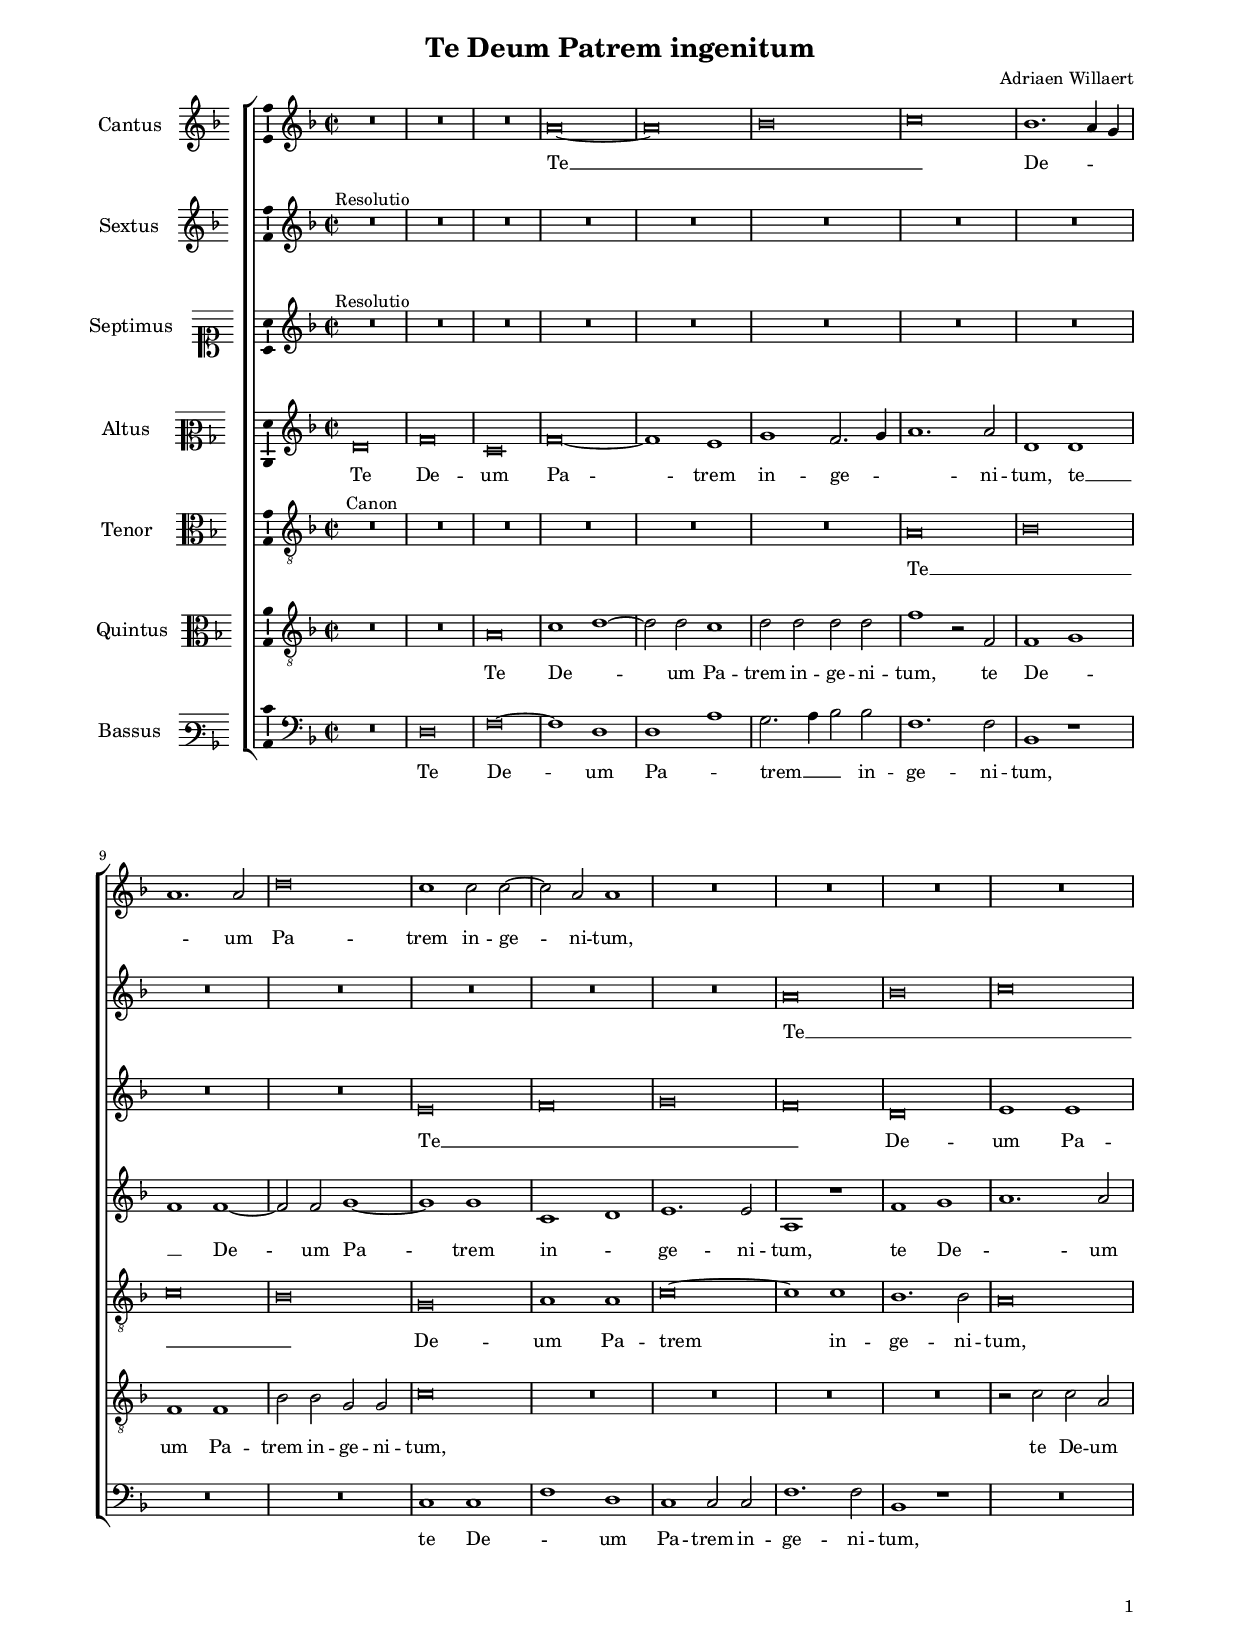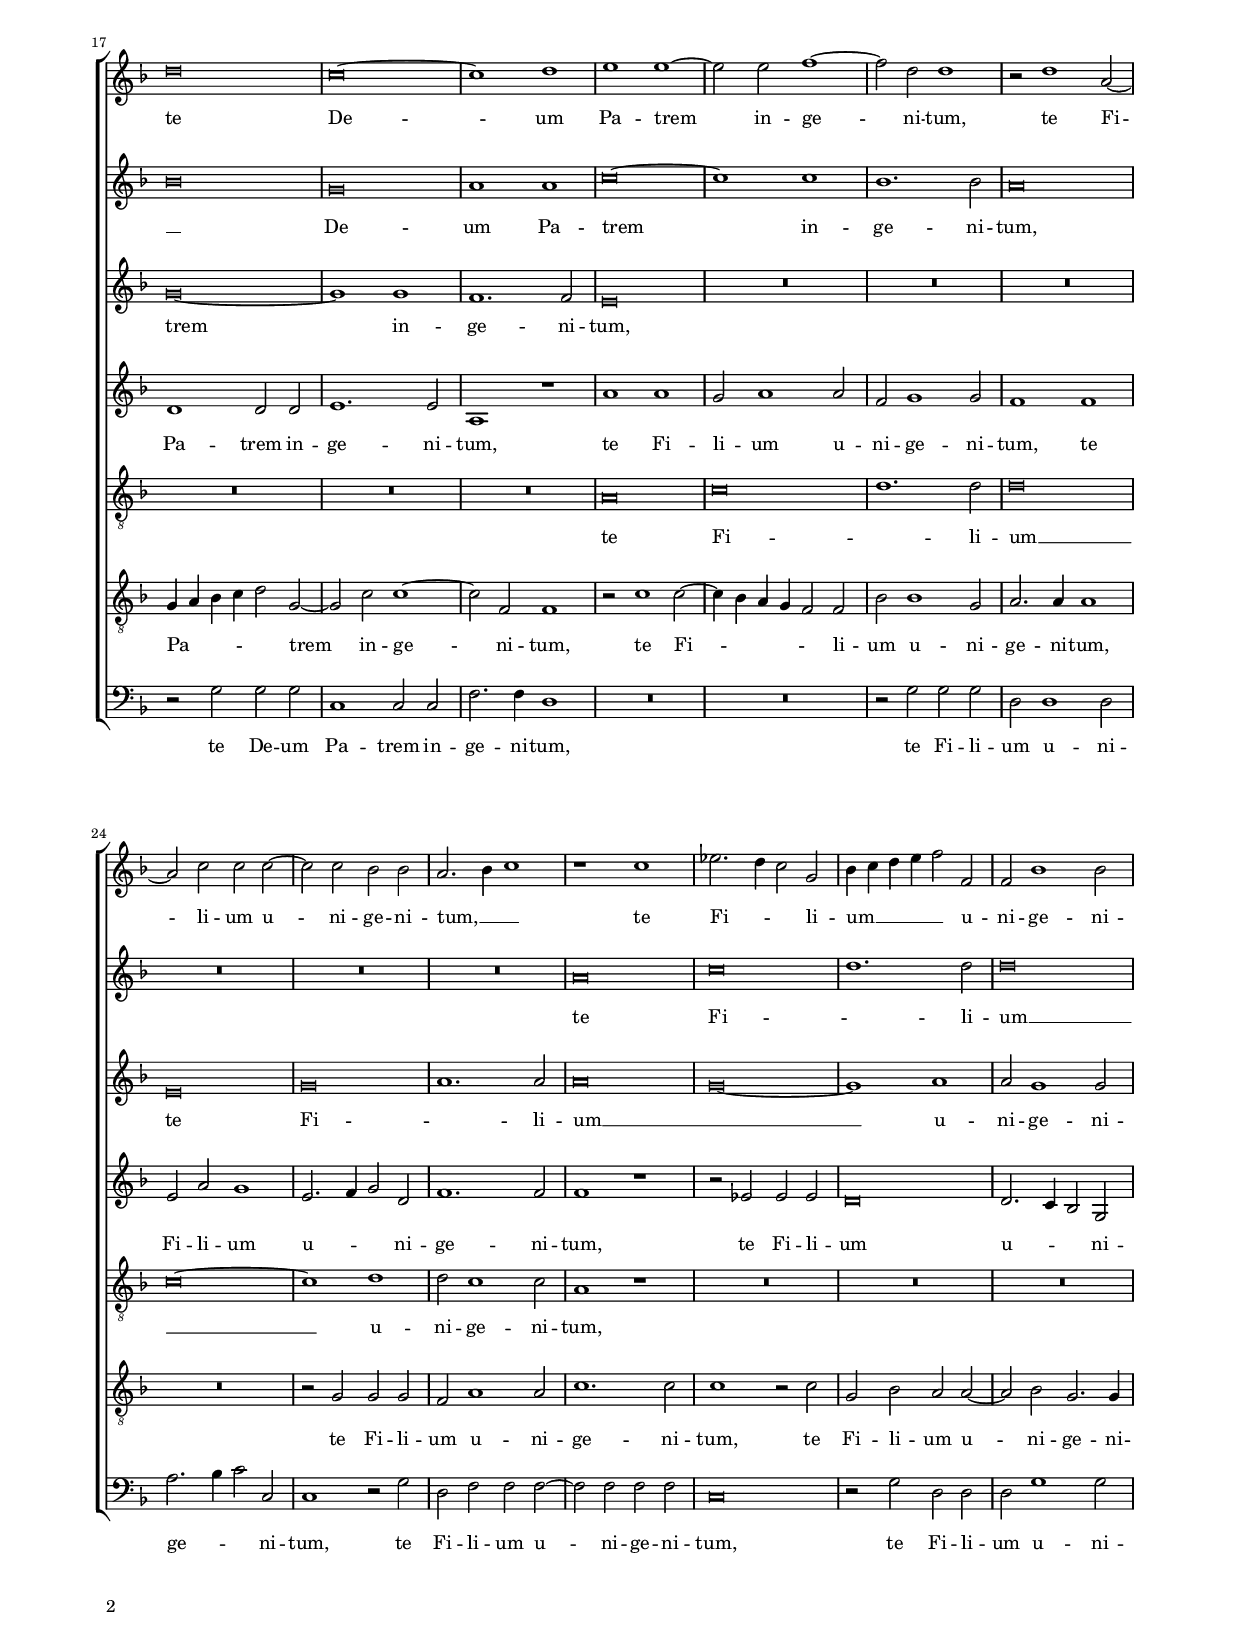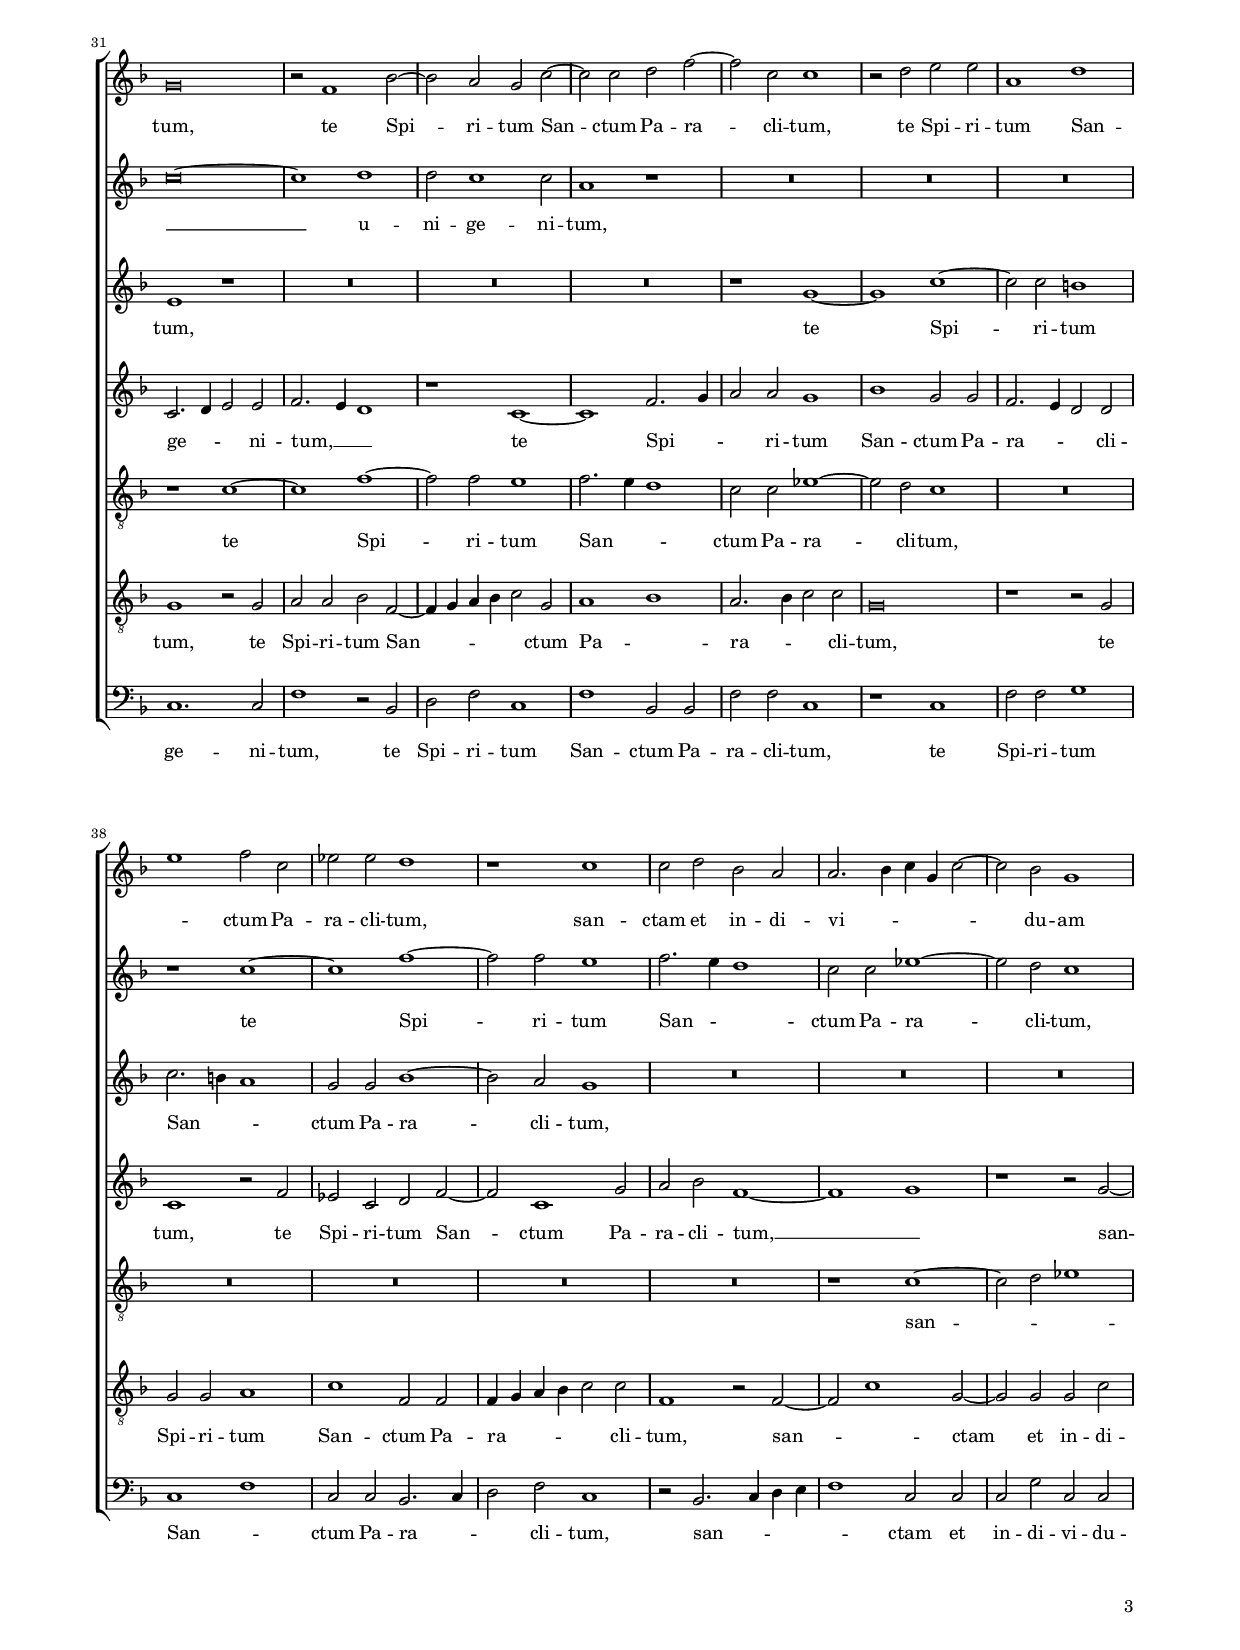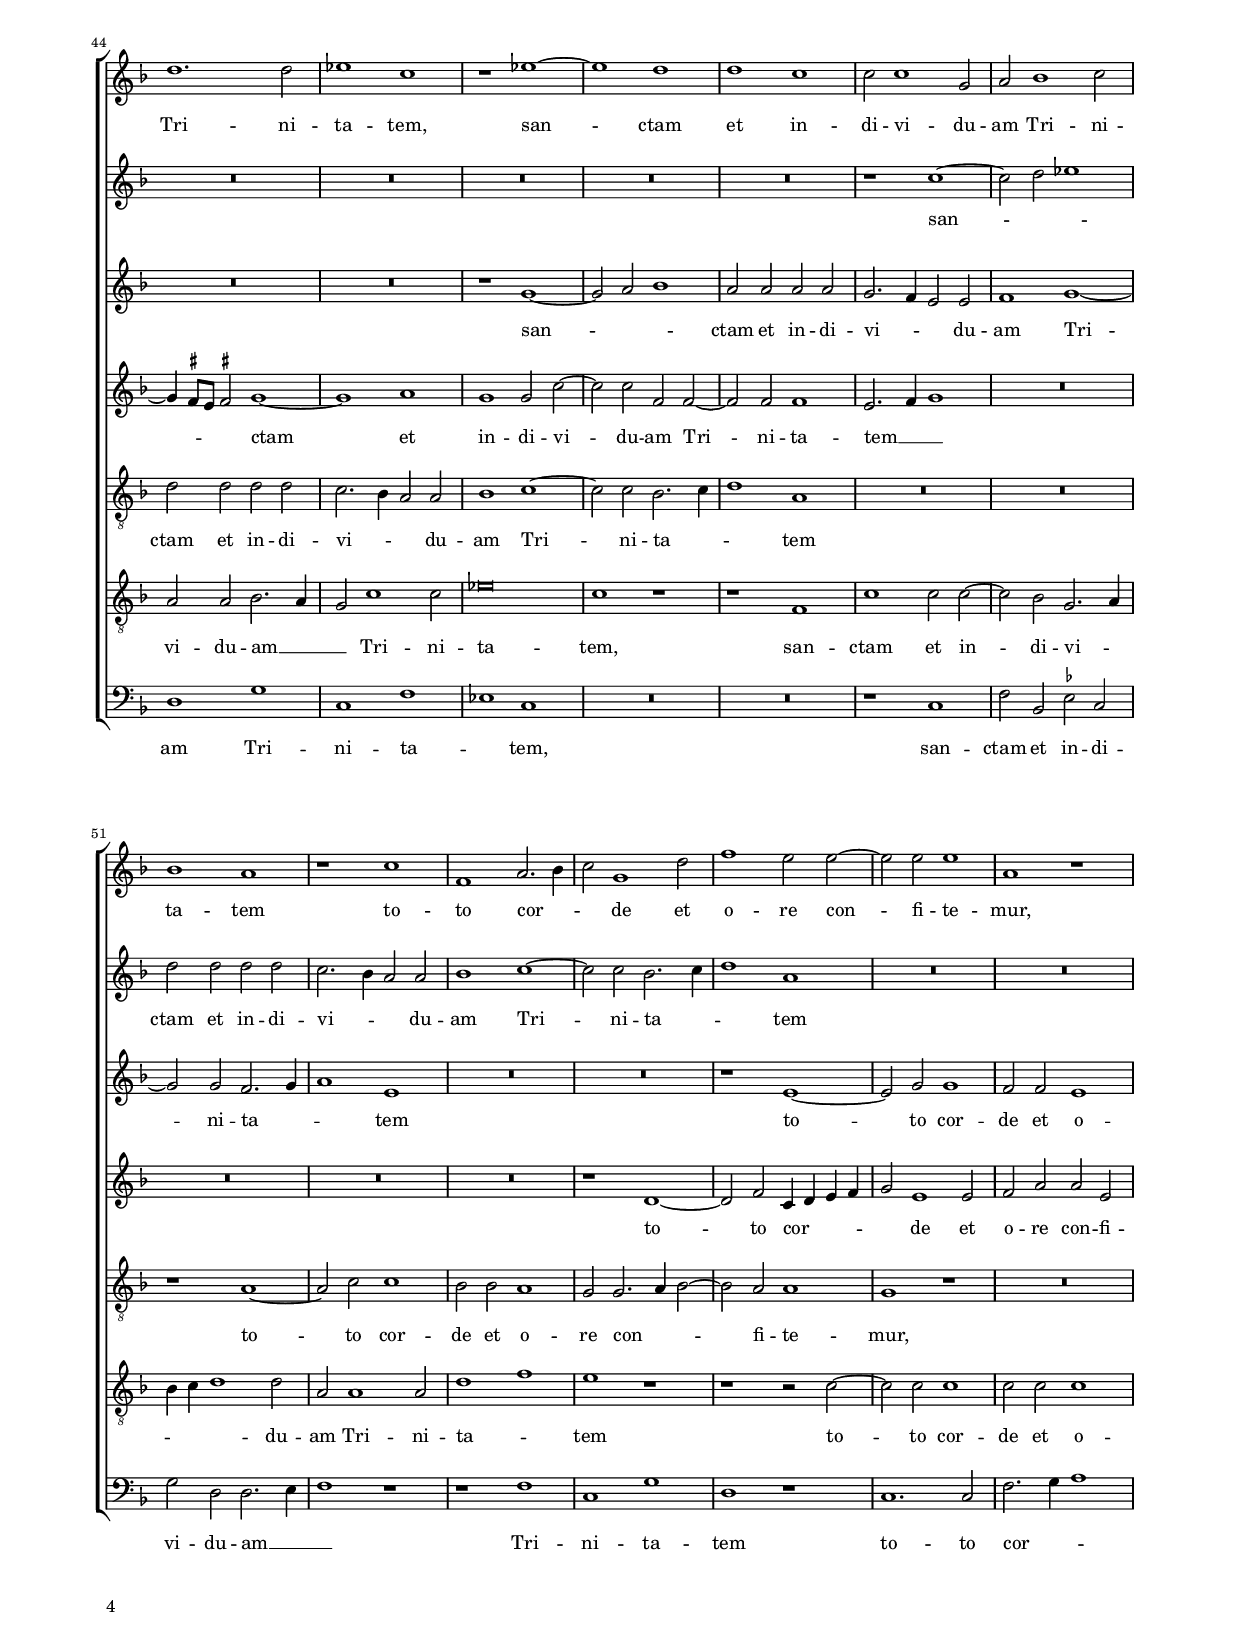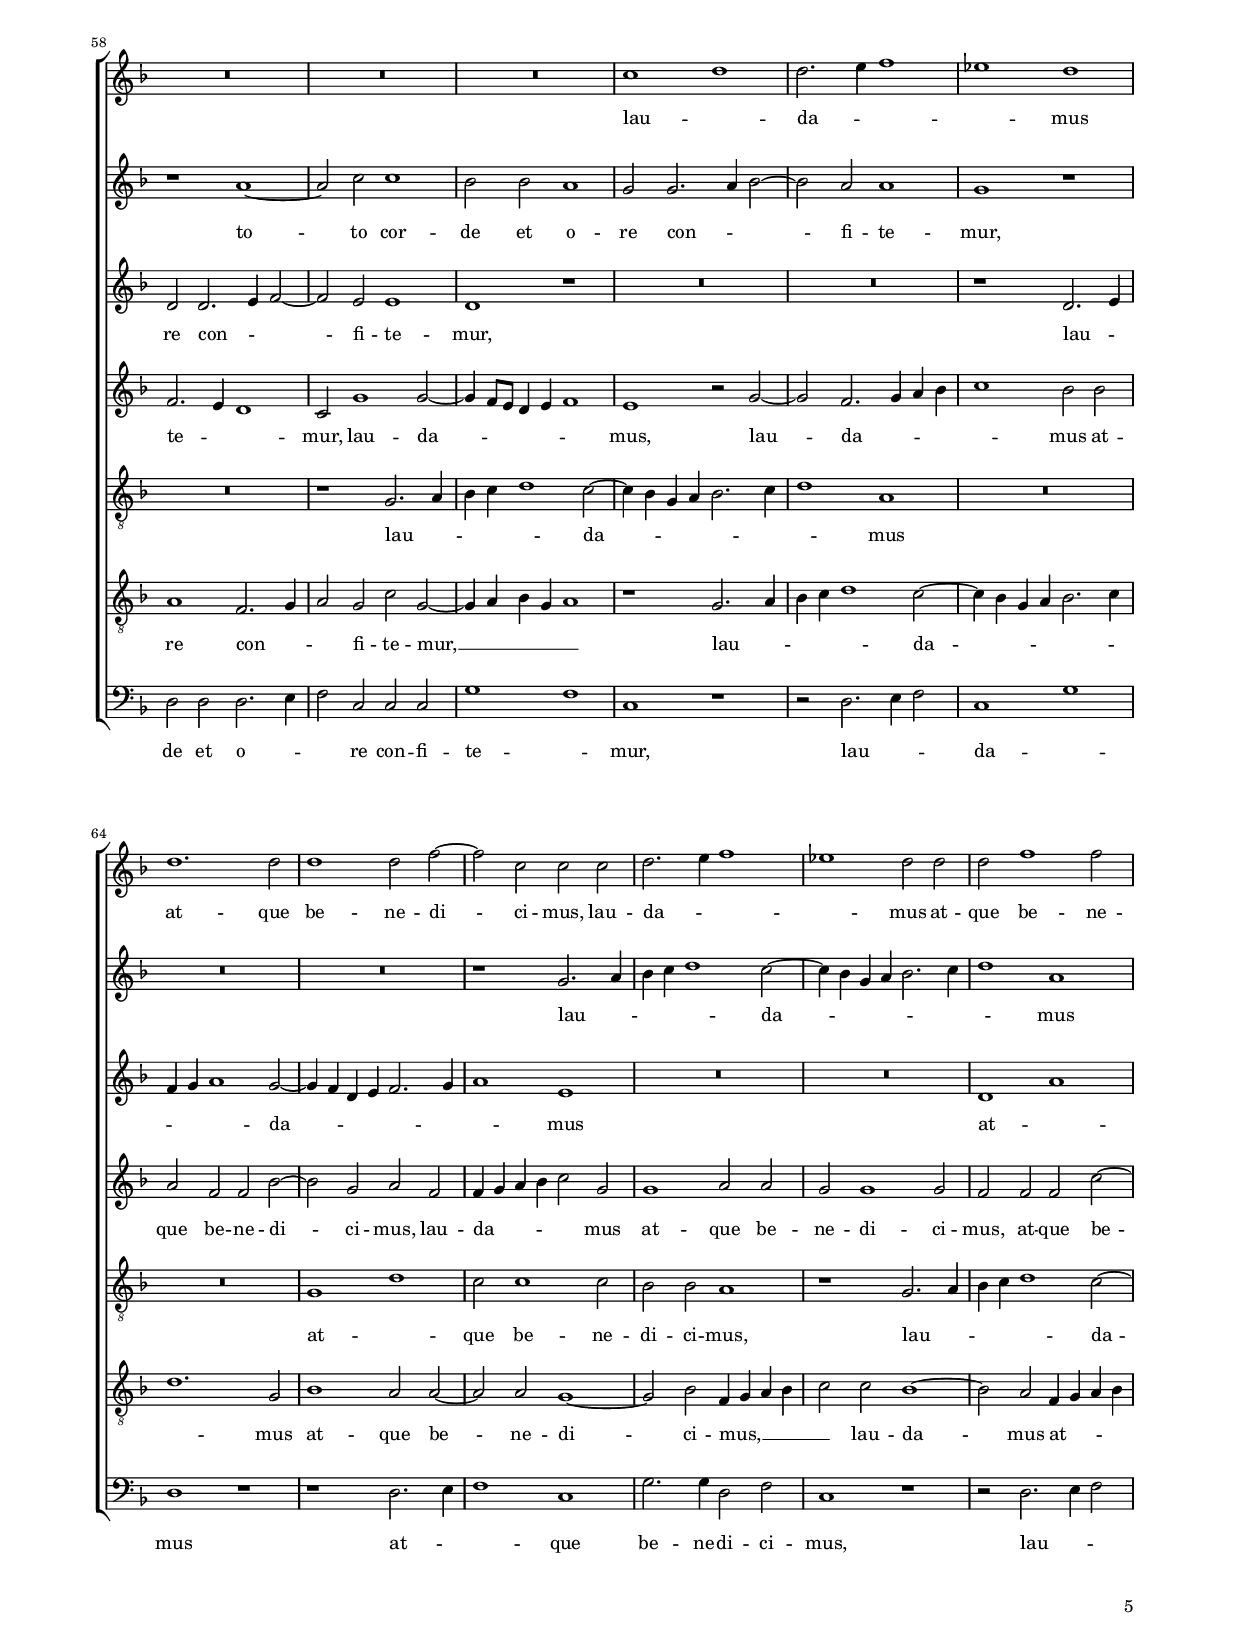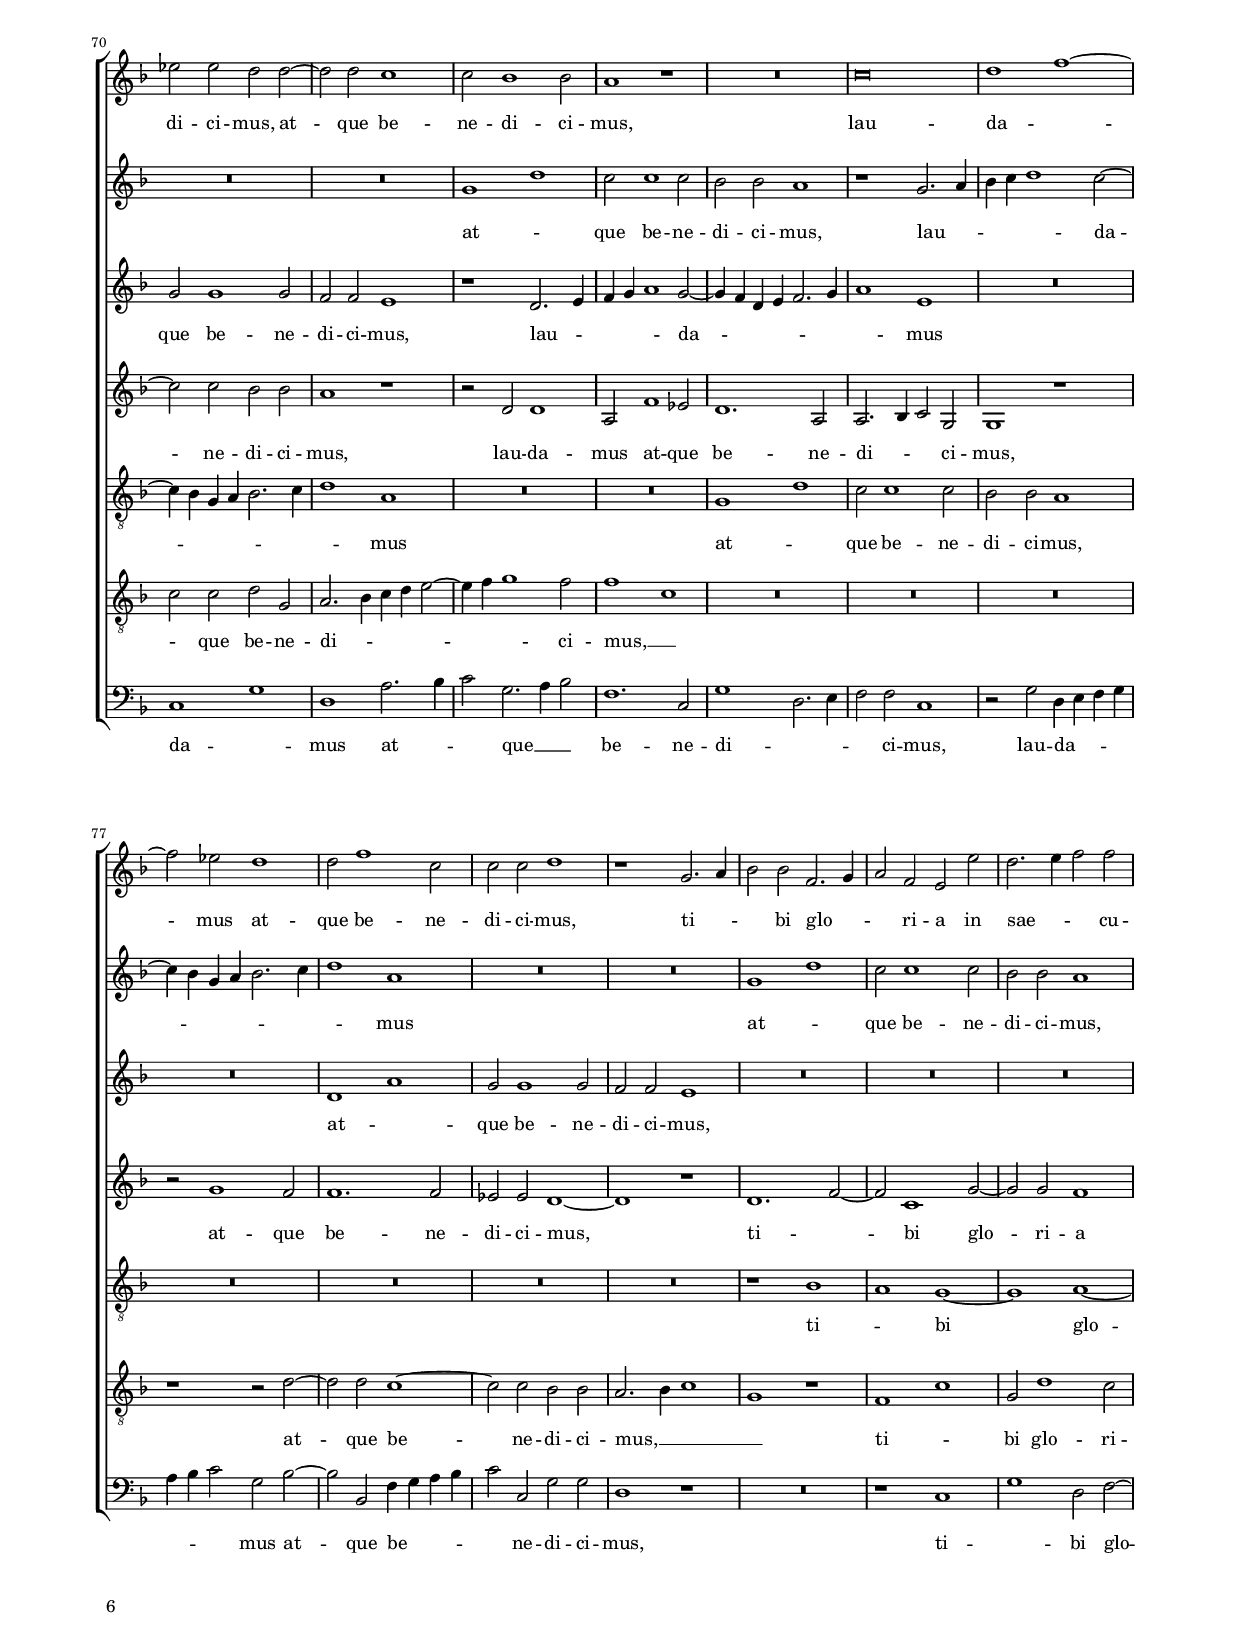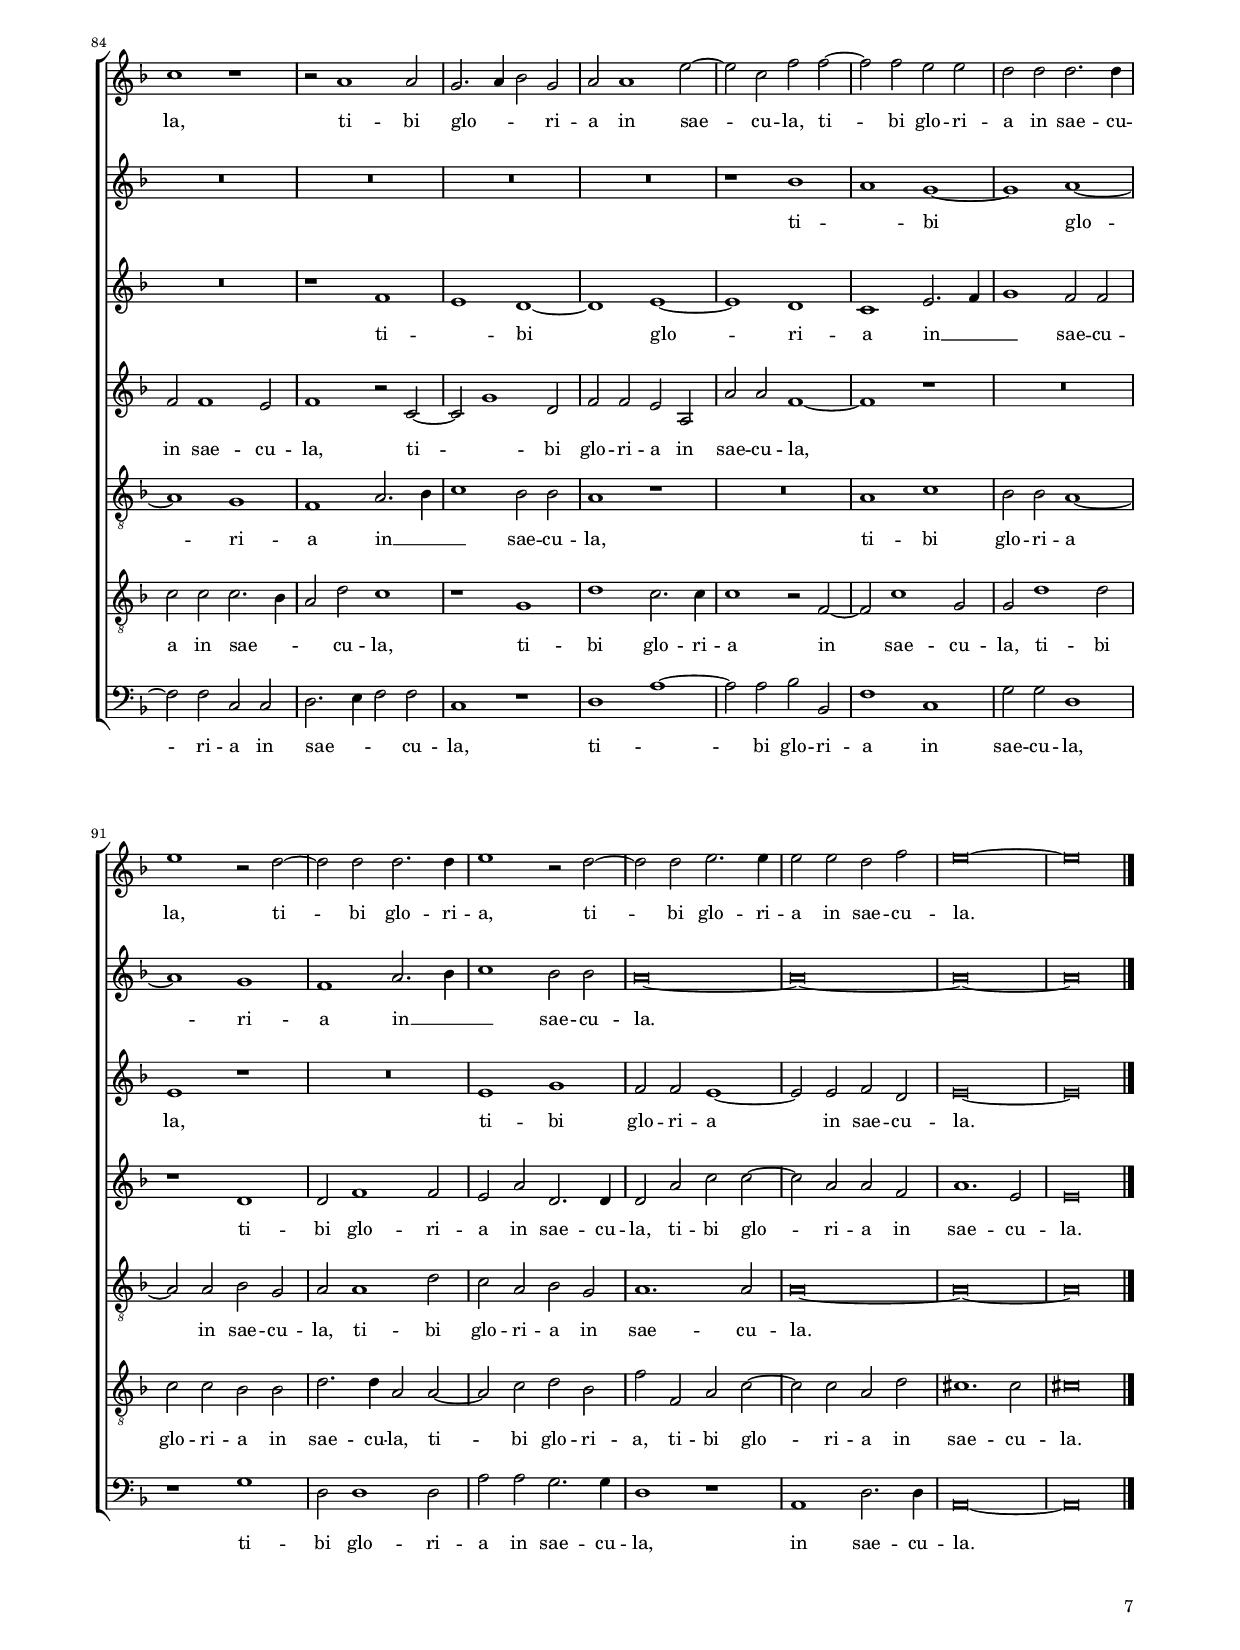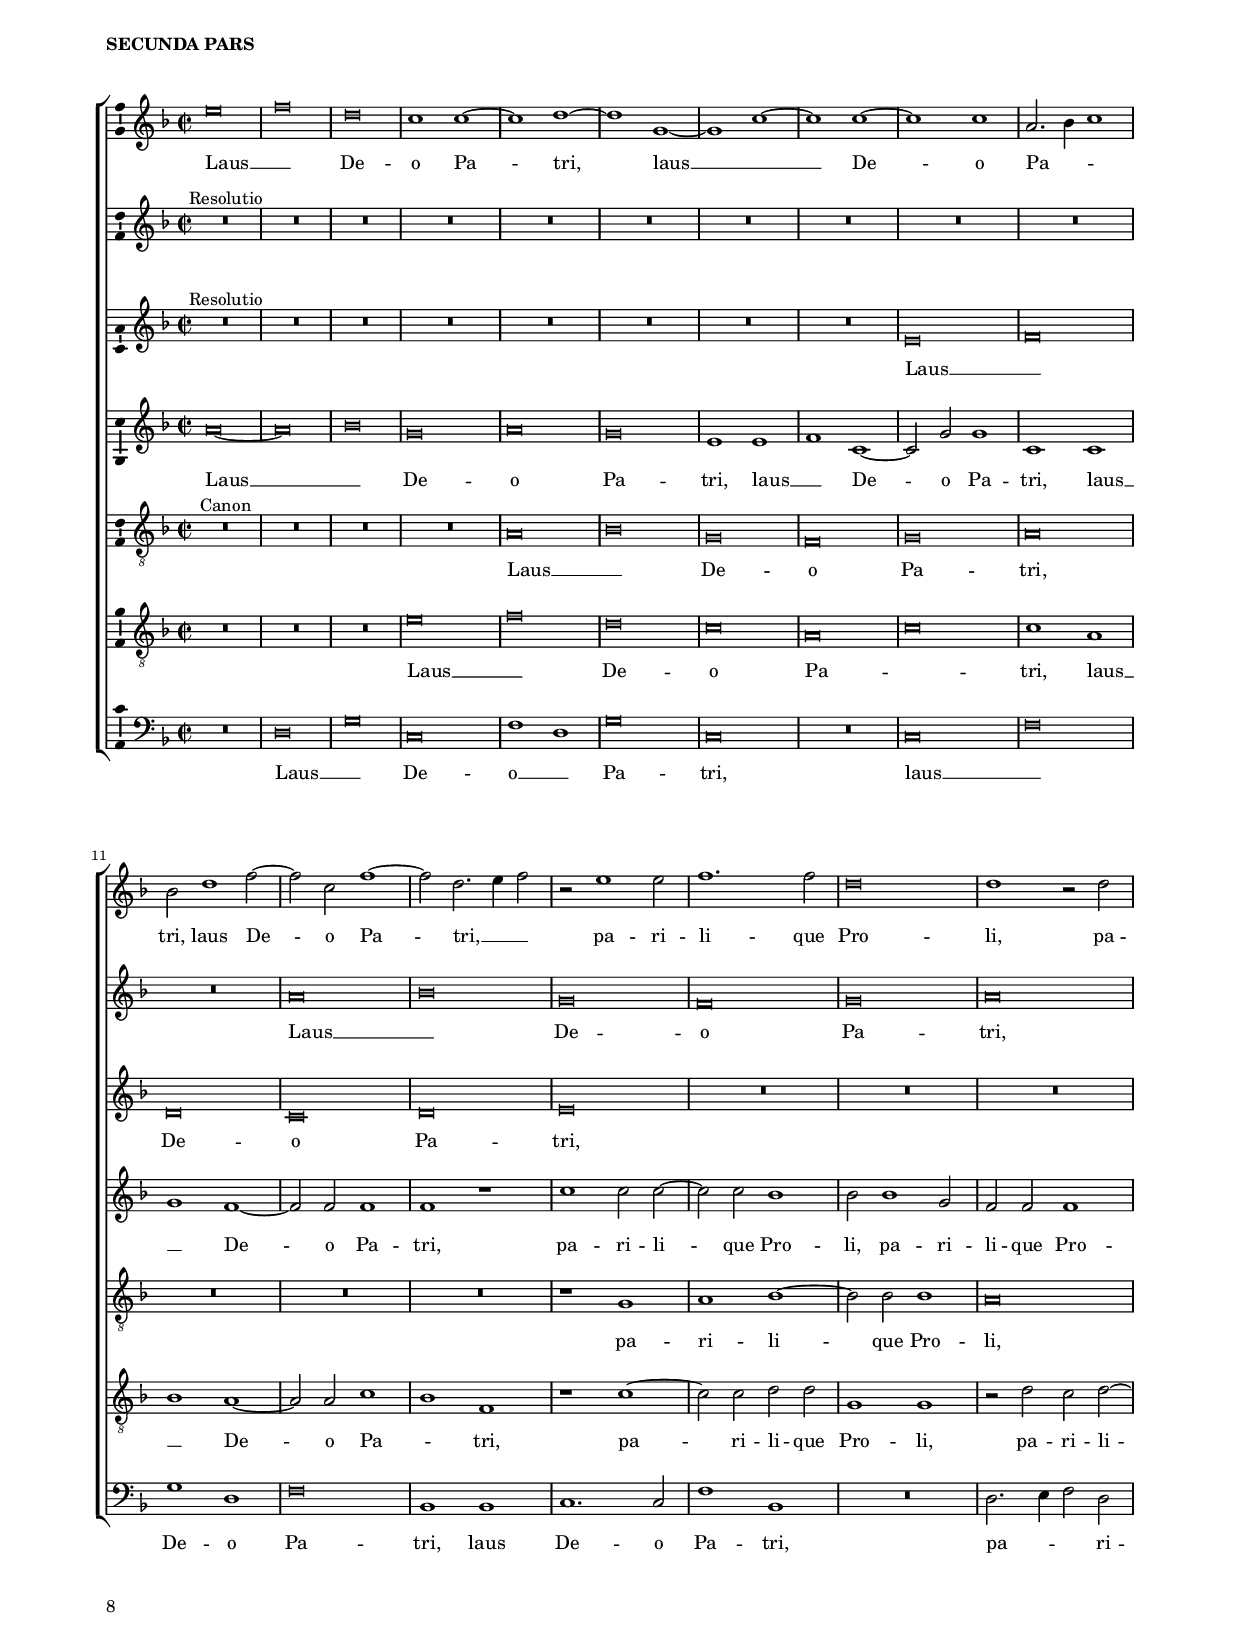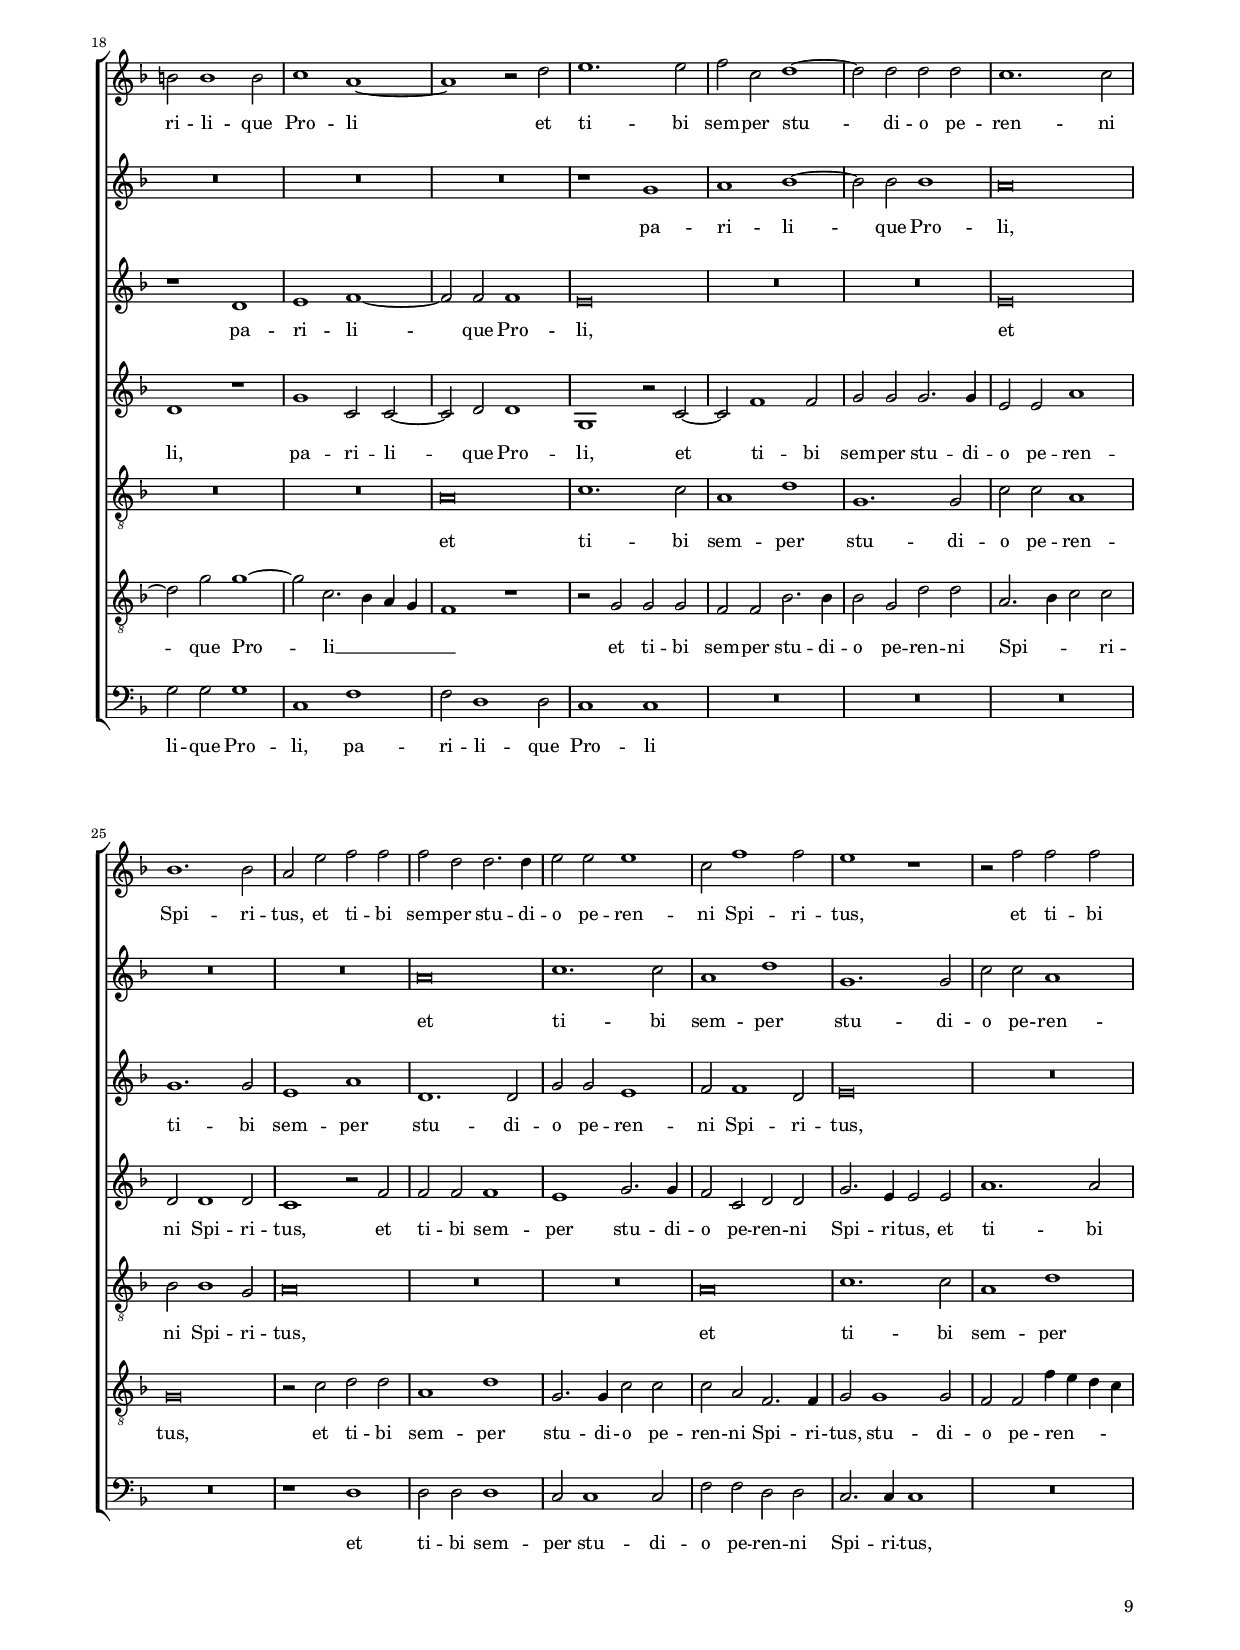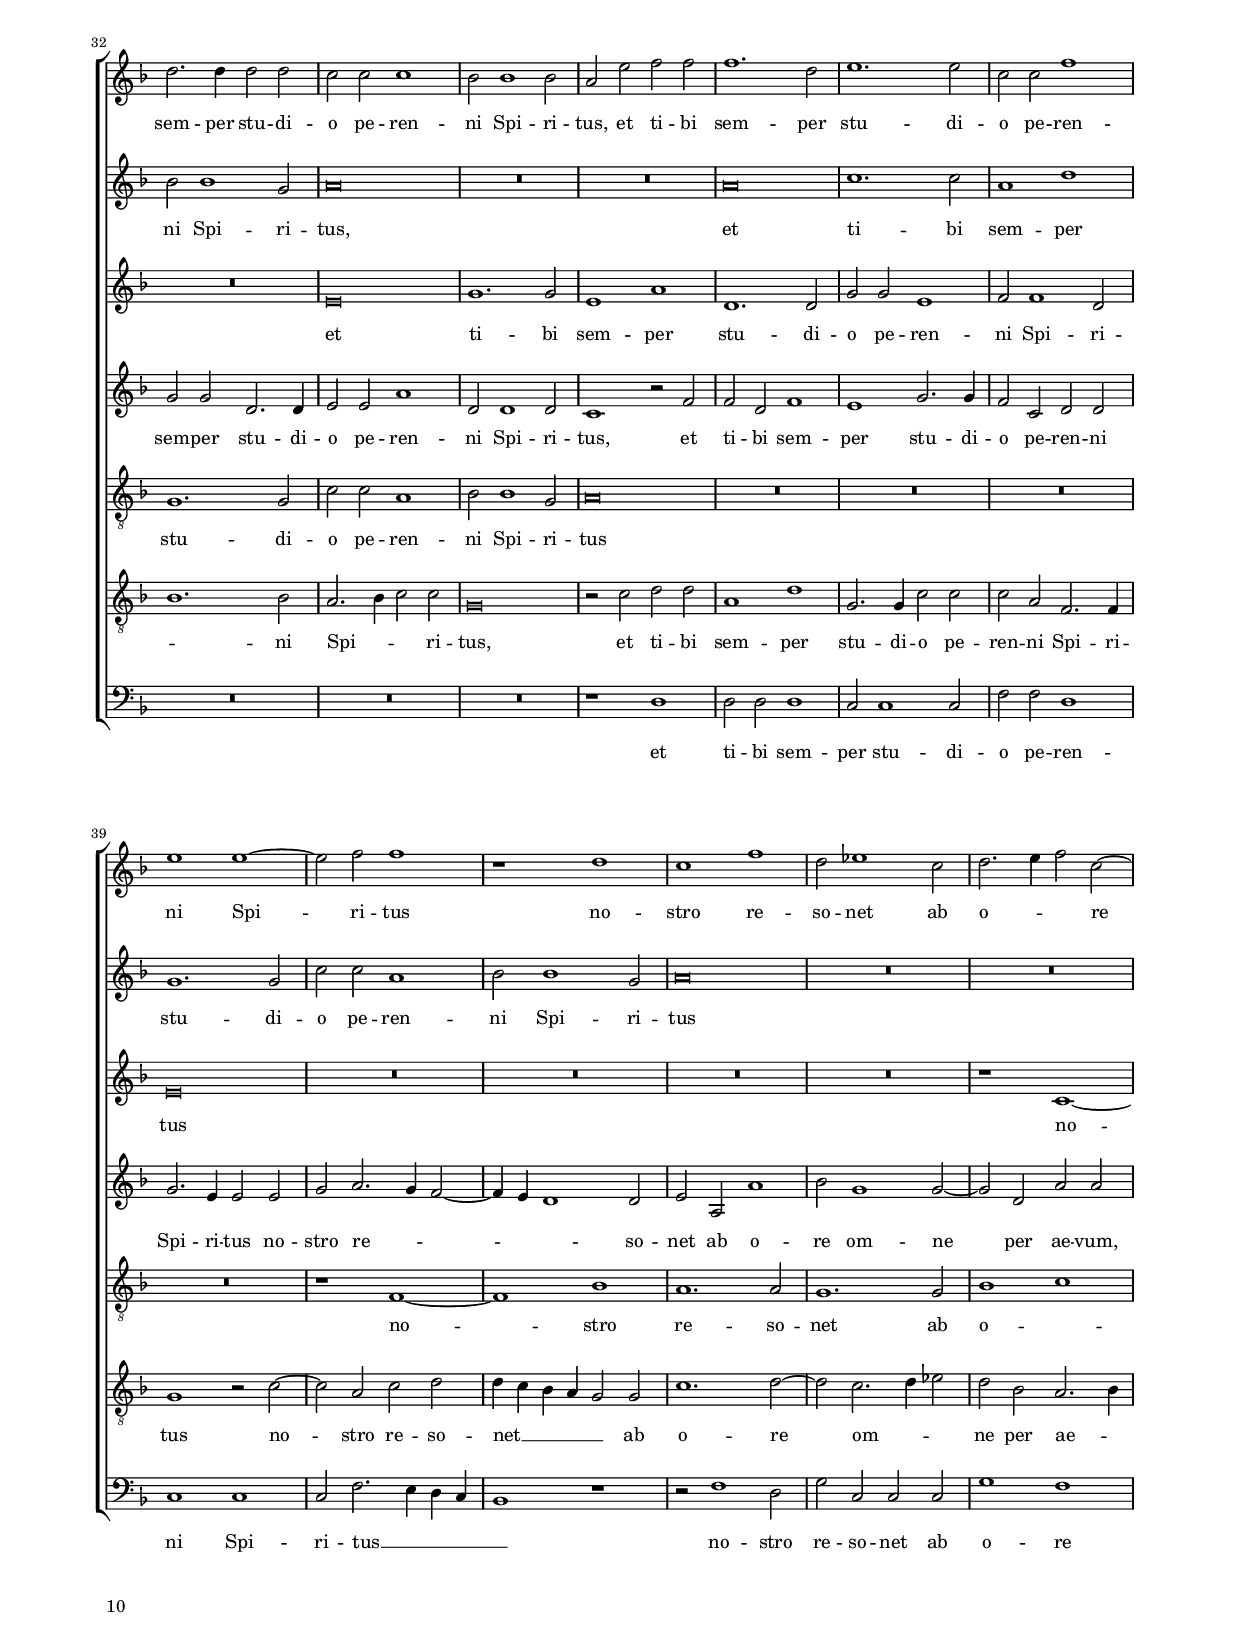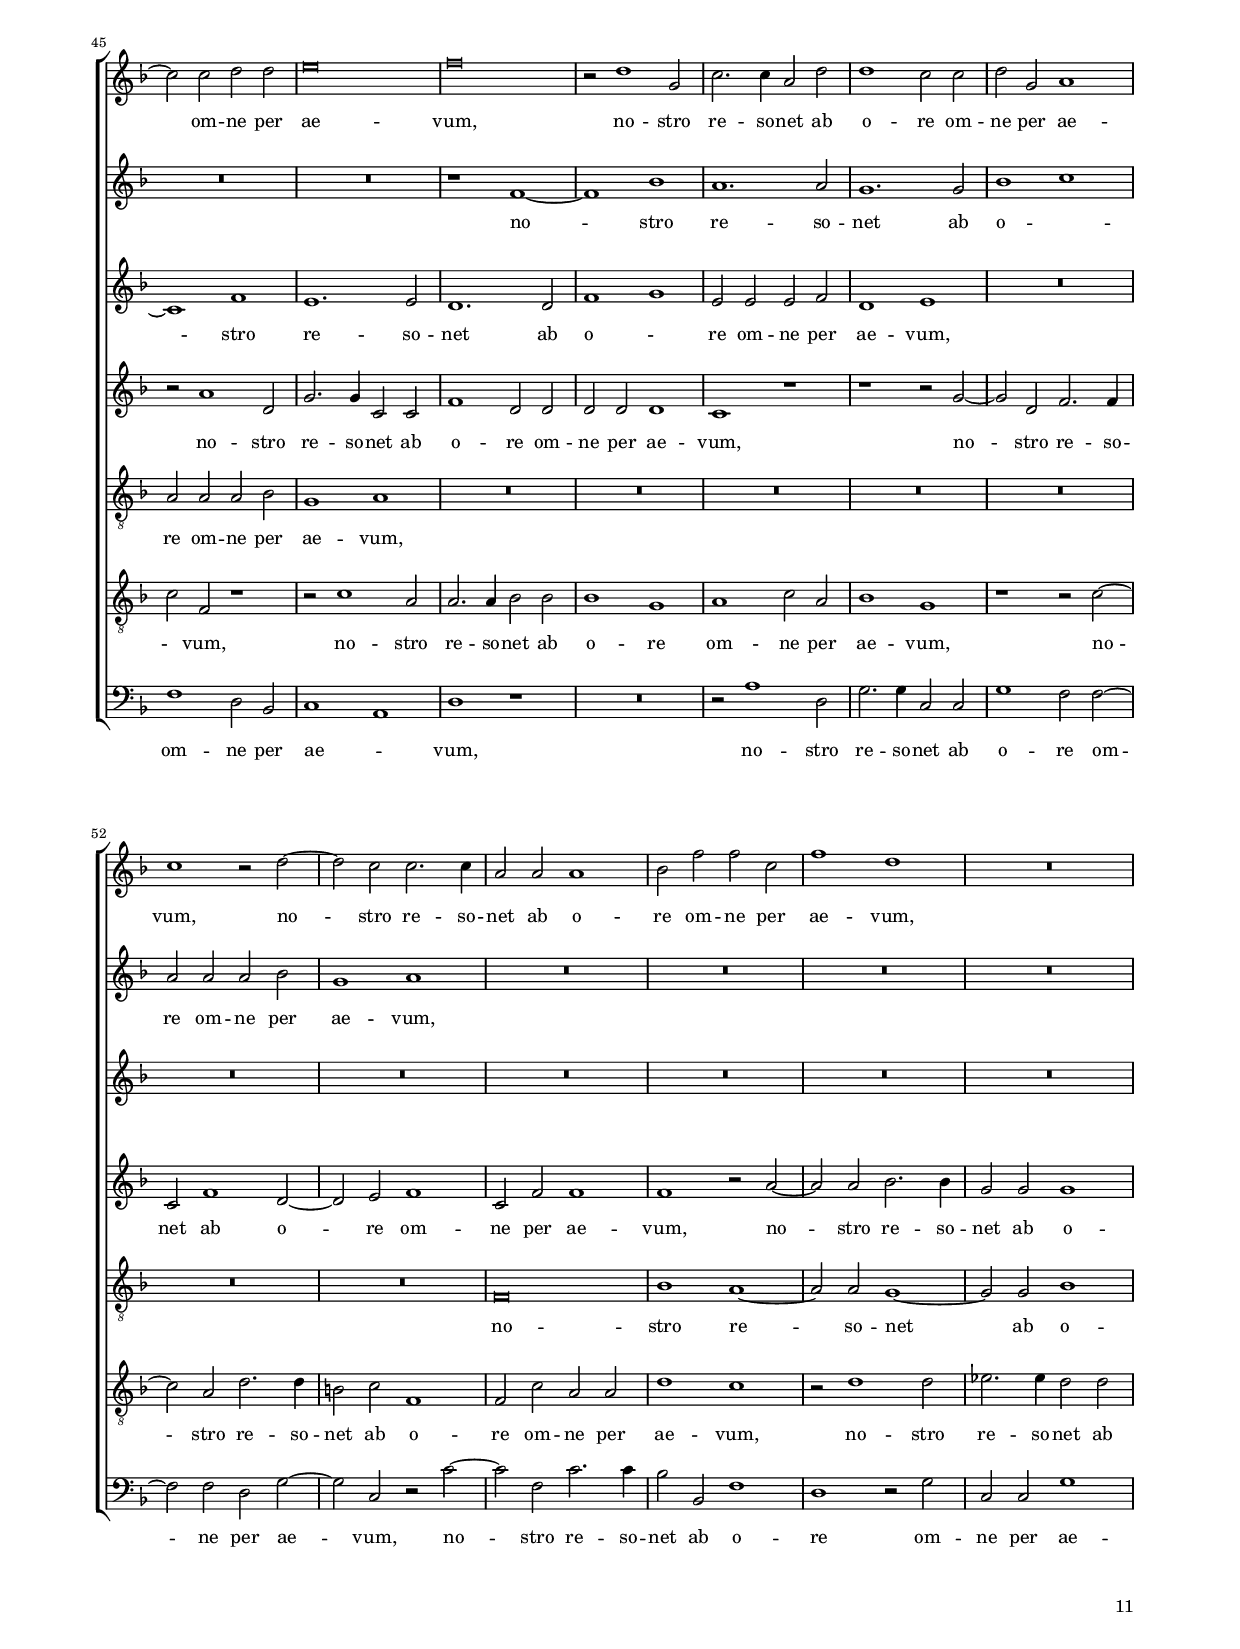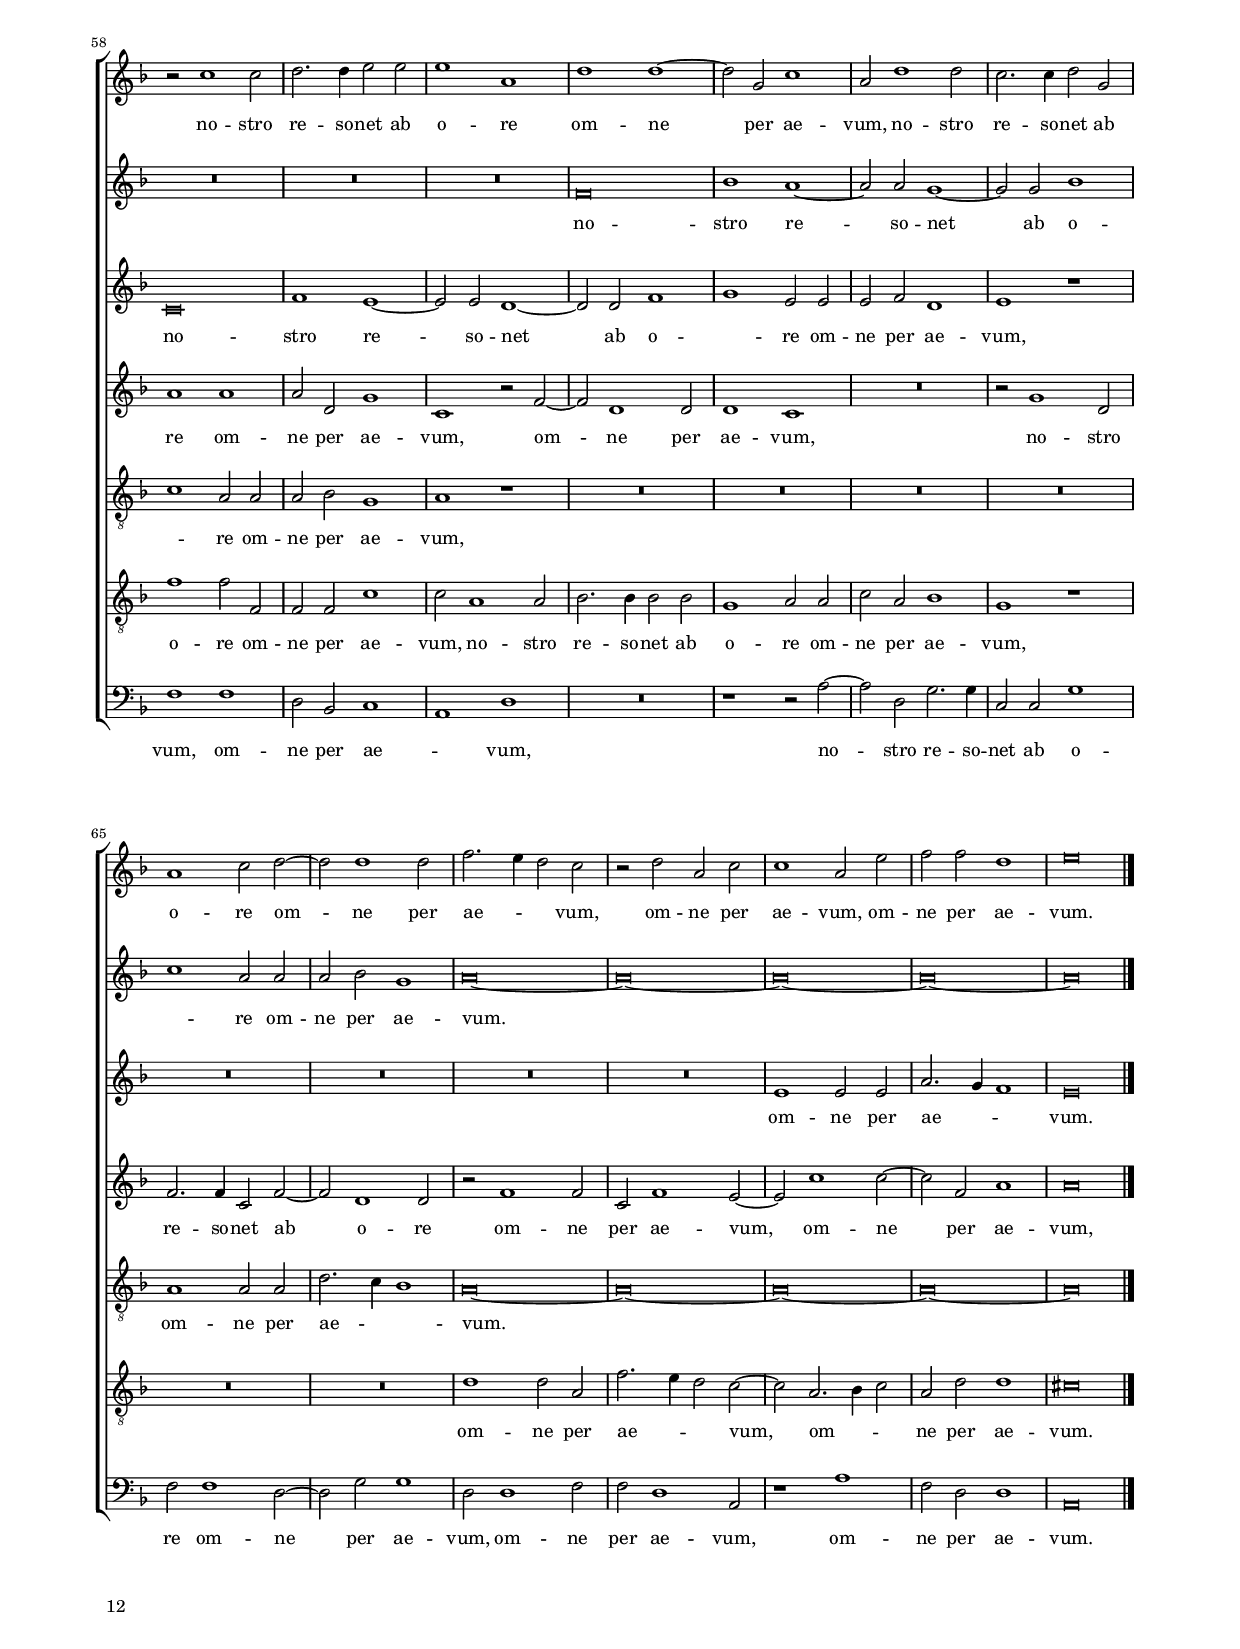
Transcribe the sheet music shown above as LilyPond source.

\header
{
  title="Te Deum Patrem ingenitum"
  composer="Adriaen Willaert"
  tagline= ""
}

\version "2.20.0"
\language deutsch
#(set-global-staff-size 15)
% #(set-default-paper-size "letter")
#(ly:set-option 'point-and-click #f)


\paper
	{
	top-margin = 1.7 \cm
	bottom-margin = 1.2 \cm
	left-margin = 1.8 \cm
	right-margin = 1.8 \cm
	ragged-bottom = ##f
	ragged-last-bottom = ##f
	print-page-number = ##f
	system-system-spacing = #'((basic-distance . 17) (minimum-distance . 14) (padding . 6) (strechability . 250))
        score-system-spacing = #'((basic-distance . 17) (minimum-distance . 14) (padding . 6) (strechability . 250))
        oddFooterMarkup=\markup   \fill-line { "" \fromproperty #'page:page-number-string }
        evenFooterMarkup=\markup  \fill-line { \fromproperty #'page:page-number-string "" }
        last-bottom-spacing = #'((basic-distance . 12) (minimum-distance . 7) (padding . 6))
%	systems-per-page = 3
%	min-systems-per-page = 3
	}


global = {
	\key f \major
	\time 2/2 \set Score.measureLength = #(ly:make-moment 2/1)
        \skip 1*2*97 \bar "|."
	}

ficta = { \once \set suggestAccidentals = ##t }
	
forget = #(define-music-function (music) (ly:music?) #{
	\accidentalStyle forget
	$music
	\accidentalStyle default
	#})

m = \melisma
me = \melismaEnd
%\mark \markup { \fontsize #-3 \note  #"1" #1 = \fontsize #-3 \note #"1." #1 }


incipitcantus = \markup { \score {
	{
	\set Staff.instrumentName = \markup { \fontsize #1 "Cantus" }
	\key f \major
	\clef violin
	s4 \bar ""
	}
	\layout  {
	raggedright = ##t
	indent = 1.6 \cm
	line-width = 2.2 \cm
	\context { \Staff \remove Time_signature_engraver }
	\override Staff.Clef.Y-extent = #'(0 . 0)
	}} \hspace #1 }

    
incipitsextus = \markup { \score {
	{
	\set Staff.instrumentName = \markup { \fontsize #1 "Sextus" }
	\key f \major
	\clef violin
	s4 \bar ""
	}
	\layout  {
	raggedright = ##t
	indent = 1.6 \cm
	line-width = 2.2 \cm
	\context { \Staff \remove Time_signature_engraver }
	\override Staff.Clef.Y-extent = #'(0 . 0)
	}} \hspace #1 }
    
      
incipitseptimus = \markup { \score {
	{
	\set Staff.instrumentName = \markup { \fontsize #1 "Septimus" }
	\key c \major
	\clef soprano
	s4 \bar ""
	}
	\layout  {
	raggedright = ##t
	indent = 2 \cm
	line-width = 3 \cm
	\context { \Staff \remove Time_signature_engraver }
	\override Staff.Clef.Y-extent = #'(0 . 0)
	}} \hspace #1 }

      
incipitaltus = \markup { \score {
	{
	\set Staff.instrumentName = \markup { \fontsize #1 "Altus" }
	\key f \major
	\clef mezzosoprano
	s4 \bar ""
	}
	\layout  {
	raggedright = ##t
	indent = 1.6 \cm
	line-width = 2.2 \cm
	\context { \Staff \remove Time_signature_engraver }
	\override Staff.Clef.Y-extent = #'(0 . 0)
	}} \hspace #1 }
    

incipittenor = \markup { \score {
	{
	\set Staff.instrumentName = \markup { \fontsize #1 "Tenor" }
	\key f \major
	\clef alto
	s4 \bar ""
	}
	\layout  {
	raggedright = ##t
	indent = 1.6 \cm
	line-width = 2.2 \cm
	\context { \Staff \remove Time_signature_engraver }
	\override Staff.Clef.Y-extent = #'(0 . 0)
	}} \hspace #1 }


incipitquintus = \markup { \score {
	{
	\set Staff.instrumentName = \markup { \fontsize #1 "Quintus" }
	\key f \major
	\clef alto
	s4 \bar ""
	}
	\layout  {
	raggedright = ##t
	indent = 1.6 \cm
	line-width = 2.2 \cm
	\context { \Staff \remove Time_signature_engraver }
	\override Staff.Clef.Y-extent = #'(0 . 0)
	}} \hspace #1 }
               
      
incipitbassus = \markup { \score {
	{
	\set Staff.instrumentName = \markup { \fontsize #1 "Bassus" }
	\key f \major
	\clef varbaritone
	s4 \bar ""
	}
	\layout  {
	raggedright = ##t
	indent = 1.6 \cm
	line-width = 2.2 \cm
	\context { \Staff \remove Time_signature_engraver }
	\override Staff.Clef.Y-extent = #'(0 . 0)
	}} \hspace #1 }


cantus =  \relative c''
	{
	R\breve
	R\breve
	R\breve
	a\breve~
%5
	a\breve |
	b\breve
	c\breve
	b1. a4 g
	a1. a2
%10
	d\breve |
	c1 c2 c~
	c2 a a1
	R\breve
	R\breve
%15
	R\breve |
	R\breve
	d\breve
	c\breve~
	c1 d
%20
	e1 e~ |
	e2 e f1~
	f2 d d1
	r2 d1 a2~
	a2 c c c~
%25
	c2 c b b |
	a2. b4 c1
	r1 c
	es2. d4 c2 g
	b4 c d e f2 f,
%30
	f2 b1 b2 |
	g\breve
	r2 f1 b2~
	b2 a g c~
	c2 c d f~
%35
	f2 c c1 |
	r2 d e e
	a,1 d
	e1 f2 c
	es2 es d1
%40
	r1 c |
	c2 d b a
	a2. b4 c g c2~
	c2 b g1
	d'1. d2
%45
	es1 c |
	r1 es~
	es1 d
	d1 c
	c2 c1 g2
%50
	a2 b1 c2 |
	b1 a
	r1 c
	f,1 a2. b4
	c2 g1 d'2
%55
	f1 e2 e~ |
	e2 e e1
	a,1 r
	R\breve
	R\breve
%60
	R\breve |
	c1 d
	d2. e4 f1
	es1 d
	d1. d2
%65
	d1 d2 f~ |
	f2 c c c
	d2. e4 f1
	es1 d2 d
	d2 f1 f2
%70
	es2 es d d~ |
	d2 d c1
	c2 b1 b2
	a1 r
	R\breve
%75
	c\breve |
	d1 f~
	f2 es d1
	d2 f1 c2
	c2 c d1
%80
	r1 g,2. a4 |
	b2 b f2. g4
	a2 f e e'
	d2. e4 f2 f
	c1 r
%85
	r2 a1 a2 |
	g2. a4 b2 g
	a2 a1 e'2~
	e2 c f f~
	f2 f e e
%90
	d2 d d2. d4 |
	e1 r2 d~
	d2 d d2. d4
	e1 r2 d~
	d2 d e2. e4
%95
	e2 e d f |
	e\breve~
        e\breve |
	}


sextus = \relative c''
	{
        R\breve^\markup { "Resolutio" }
	R\breve
	R\breve
	R\breve
%5
	R\breve |
	R\breve
	R\breve
	R\breve
	R\breve
%10
	R\breve |
	R\breve
	R\breve
	R\breve
	a\breve
%15
	b\breve |
	c\breve
	b\breve
	g\breve
	a1 a
%20
	c\breve~ |
	c1 c
	b1. b2
	a\breve
	R\breve
%25
	R\breve |
	R\breve
	a\breve
	c\breve
	d1. d2
%30
	d\breve |
	c\breve~
	c1 d
	d2 c1 c2
	a1 r
%35
	R\breve |
	R\breve
	R\breve
	r1 c~
	c1 f~
%40
	f2 f e1 |
	f2. e4 d1
	c2 c es1~
	es2 d c1
	R\breve
%45
	R\breve |
	R\breve
	R\breve
	R\breve
	r1 c~
%50
	c2 d es1 |
	d2 d d d
	c2. b4 a2 a
	b1 c~
	c2 c b2. c4
%55
	d1 a |
	R\breve
	R\breve
	r1 a~
	a2 c c1
%60
	b2 b a1 |
	g2 g2. a4 b2~
	b2 a a1
	g1 r
	R\breve
%65
	R\breve |
	r1 g2. a4
	b4 c d1 c2~
	c4 b g a b2. c4
	d1 a
%70
	R\breve |
	R\breve
	g1 d'
	c2 c1 c2
	b2 b a1
%75
	r1 g2. a4 |
	b4 c d1 c2~
	c4 b g a b2. c4
	d1 a
	R\breve
%80
	R\breve |
	g1 d'
	c2 c1 c2
	b2 b a1
	R\breve
%85
	R\breve |
	R\breve
	R\breve
	r1 b
	a1 g~
%90
	g1 a~ |
	a1 g
	f1 a2. b4
	c1 b2 b
	a\breve~
%95
	a\breve~ |
	a\breve~
	a\breve |
	}


septimus =  \relative c''
        {
        R\breve^\markup { "Resolutio" }
	R\breve
        R\breve
	R\breve
%5
	R\breve |
	R\breve
	R\breve
	R\breve
	R\breve
%10
	R\breve |
	e,\breve
	f\breve
	g\breve
	f\breve
%15
	d\breve |
	e1 e
	g\breve~
	g1 g
	f1. f2
%20
	e\breve |
	R\breve
	R\breve
	R\breve
	e\breve
%25
	g\breve |
	a1. a2
	a\breve
	g\breve~
	g1 a
%30
	a2 g1 g2 |
	e1 r
	R\breve
	R\breve
	R\breve
%35
	r1 g~ |
	g1 c~
	c2 c h1
	c2. h4 a1
	g2 g b1~
%40
	b2 a g1 |
	R\breve
	R\breve
	R\breve
	R\breve
%45
	R\breve |
	r1 g~
	g2 a b1
	a2 a a a
	g2. f4 e2 e
%50
	f1 g~ |
	g2 g f2. g4
	a1 e
	R\breve
	R\breve
%55
	r1 e~ |
	e2 g g1
	f2 f e1
	d2 d2. e4 f2~
	f2 e e1
%60
	d1 r |
	R\breve
	R\breve
	r1 d2. e4
	f4 g a1 g2~
%65
	g4 f d e f2. g4 |
	a1 e
	R\breve
	R\breve
	d1 a'
%70
	g2 g1 g2 |
	f2 f e1
	r1 d2. e4
	f4 g a1 g2~
	g4 f d e f2. g4
%75
	a1 e |
	R\breve
	R\breve
	d1 a'
	g2 g1 g2
%80
	f2 f e1 |
	R\breve
	R\breve
	R\breve
	R\breve
%85
	r1 f |
	e1 d~
	d1 e~
	e1 d
	c1 e2. f4
%90
	g1 f2 f |
	e1 r
	R\breve
	e1 g
	f2 f e1~
%95
	e2 e f d |
	e\breve~
	e\breve |
	}


altus =  \relative c'
        {
	d\breve
	f\breve
	c\breve
	f\breve~
%5
	f1 e |
	g1 f2. g4
	a1. a2
	d,1 d
	f1 f~
%10
	f2 f g1~ |
	g1 g
	c,1 d
	e1. e2
	a,1 r
%15
	f'1 g |
	a1. a2
	d,1 d2 d
	e1. e2
	a,1 r
%20
	a'1 a |
	g2 a1 a2
	f2 g1 g2
	f1 f
	e2 a g1
%25
	e2. f4 g2 d |
	f1. f2
	f1 r
	r2 es es es
	d\breve
%30
	d2. c4 b2 g |
	c2. d4 e2 e
	f2. e4 d1
	r1 c~
	c1 f2. g4
%35
	a2 a g1 |
	b1 g2 g
	f2. e4 d2 d
	c1 r2 f
	es2 c d f~
%40
	f2 c1 g'2 |
	a2 b f1~
	f1 g
	r1 r2 g~
	g4 \ficta fis8 e \ficta fis!2 g1~
%45
	g1 a |
	g1 g2 c~
	c2 c f, f~
	f2 f f1
	e2. f4 g1
%50
	R\breve |
	R\breve
	R\breve
	R\breve
	r1 d~
%55
	d2 f c4 d e f |
	g2 e1 e2
	f2 a a e
	f2. e4 d1
	c2 g'1 g2~
%60
	g4 f8 e d4 e f1 |
	e1 r2 g~
	g2 f2. g4 a b
	c1 b2 b
	a2 f f b~
%65
	b2 g a f |
	f4 g a b c2 g
	g1 a2 a
	g2 g1 g2
	f2 f f c'~
%70
	c2 c b b |
	a1 r
	r2 d, d1
	a2 f'1 es2
	d1. a2
%75
	a2. b4 c2 g |
	g1 r
	r2 g'1 f2
	f1. f2
	es2 es d1~
%80
	d1 r |
	d1. f2~
	f2 c1 g'2~
	g2 g f1
	f2 f1 e2
%85
	f1 r2 c~ |
	c2 g'1 d2
	f2 f e a,
	a'2 a f1~
	f1 r
%90
	R\breve |
	r1 d
	d2 f1 f2
	e2 a d,2. d4
	d2 a' c c~
%95
	c2 a a f |
	a1. e2
	e\breve |
	}

        
tenor =  \relative c'
	{
        R\breve^\markup { "Canon" }
        R\breve
	R\breve
	R\breve
%5
	R\breve |
	R\breve
	a\breve
	b\breve
	c\breve
%10
	b\breve |
	g\breve
	a1 a
	c\breve~
	c1 c
%15
	b1. b2 |
	a\breve
	R\breve
	R\breve
	R\breve
%20
	a\breve |
	c\breve
	d1. d2
	d\breve
	c\breve~
%25
	c1 d |
	d2 c1 c2
	a1 r
	R\breve
	R\breve
%30
	R\breve |
	r1 c~
	c1 f~
	f2 f e1
	f2. e4 d1
%35
	c2 c es1~ |
	es2 d c1
	R\breve
	R\breve
	R\breve
%40
	R\breve |
	R\breve
	r1 c~
	c2 d es1
	d2 d d d
%45
	c2. b4 a2 a |
	b1 c~
	c2 c b2. c4
	d1 a
	R\breve
%50
	R\breve |
	r1 a~
	a2 c c1
	b2 b a1
	g2 g2. a4 b2~
%55
	b2 a a1 |
	g1 r
	R\breve
	R\breve
	r1 g2. a4
%60
	b4 c d1 c2~ |
	c4 b g a b2. c4
	d1 a
	R\breve
	R\breve
%65
	g1 d' |
	c2 c1 c2
	b2 b a1
	r1 g2. a4
	b4 c d1 c2~
%70
	c4 b g a b2. c4 |
	d1 a
	R\breve
	R\breve
	g1 d'
%75
	c2 c1 c2 |
	b2 b a1
	R\breve
	R\breve
	R\breve
%80
	R\breve |
	r1 b
	a1 g~
	g1 a~
	a1 g
%85
	f1 a2. b4 |
	c1 b2 b
	a1 r
	R\breve
	a1 c
%90
	b2 b a1~ |
	a2 a b g
	a2 a1 d2
	c2 a b g
	a1. a2
%95
	a\breve~ |
	a\breve~
	a\breve |
	}


quintus  =  \relative c'
	{
	R\breve
	R\breve
	a\breve
	c1 d~
%5
	d2 d c1 |
	d2 d d d
	f1 r2 f,
	f1 g
	f1 f
%10
	b2 b g g |
	c\breve
	R\breve
	R\breve
	R\breve
%15
	R\breve |
	r2 c c a
	g4 a b c d2 g,~
	g2 c c1~
	c2 f, f1
%20
	r2 c'1  c2~ |
	c4 b a g f2 f
	b2 b1 g2
	a2. a4 a1
	R\breve
%25
	r2 g g g |
	f2 a1 a2
	c1. c2
	c1 r2 c
	g2 b a a~
%30
	a2 b g2. g4 |
	g1 r2 g
	a2 a b f~
	f4 g a b c2 g
	a1 b
%35
	a2. b4 c2 c |
	g\breve
	r1 r2 g
	g2 g a1
	c1 f,2 f
%40
	f4 g a b c2 c |
	f,1 r2 f~
	f2 c'1 g2~
	g2 g g c
	a2 a b2. a4
%45
	g2 c1 c2 |
	es\breve
	c1 r
	r1 f,
	c'1 c2 c~
%50
	c2 b g2. a4 |
	b4 c d1 d2
	a2 a1 a2
	d1 f
	e1 r
%55
	r1 r2 c~ |
	c2 c c1
	c2 c c1
	a1 f2. g4
	a2 g c g~
%60
	g4 a b g a1 |
	r1 g2. a4
	b4 c d1 c2~
	c4 b g a b2. c4
	d1. g,2
%65
	b1 a2 a~ |
	a2 a g1~
	g2 b f4 g a b
	c2 c b1~
	b2 a f4 g a b
%70
	c2 c d g, |
	a2. b4 c d e2~
	e4 f g1 f2
	f1 c
	R\breve
%75
	R\breve |
	R\breve
	r1 r2 d~
	d2 d c1~
	c2 c b b
%80
	a2. b4 c1 |
	g1 r
	f1 c'
	g2 d'1 c2
	c2 c c2. b4
%85
	a2 d c1 |
	r1 g
	d'1 c2. c4
	c1 r2 f,~
	f2 c'1 g2
%90
	g2 d'1 d2 |
	c2 c b b
	d2. d4 a2 a~
	a2 c d b
	f'2 f, a c~
%95
	c2 c a d |
	cis1. cis2
	cis\breve |
	}


bassus  =  \relative c
	{
	R\breve
	d\breve
	f\breve~
	f1 d
%5
        d1 a' |	
	g2. a4 b2 b
	f1. f2
	b,1 r
	R\breve
%10
	R\breve |
	c1 c |
	f1 d
	c1 c2 c
	f1. f2
%15
	b,1 r |
	R\breve
	r2 g' g g
	c,1 c2 c
	f2. f4 d1
%20
	R\breve |
	R\breve
	r2 g g g
	d2 d1 d2
	a'2. b4 c2 c,
%25
	c1 r2 g' |
	d2 f f f~
	f2 f f f
	c\breve
	r2 g' d d
%30
	d2 g1 g2 |
	c,1. c2
	f1 r2 b,
	d2 f c1
	f1 b,2 b
%35
	f'2 f c1 |
	r1 c
	f2 f g1
	c,1 f
	c2 c b2. c4
%40
	d2 f c1 |
	r2 b2. c4 d e
	f1 c2 c
	c2 g' c, c
	d1 g
%45
	c,1 f
	es1 c
	R\breve
	R\breve
	r1 c
%50
	f2 b, \ficta es c |
	g'2 d d2. e4
	f1 r
	r1 f
	c1 g'
%55
	d1 r |
	c1. c2
	f2. g4 a1
	d,2 d d2. e4
	f2 c c c
%60
	g'1 f |
	c1 r
	r2 d2. e4 f2
	c1 g'
	d1 r
%65
	r1 d2. e4 |
	f1 c
	g'2. g4 d2 f
	c1 r
	r2 d2. e4 f2
%70
	c1 g' |
	d1 a'2. b4
	c2 g2. a4 b2
	f1. c2
	g'1 d2. e4
%75
	f2 f c1 |
	r2 g' d4 e f g
	a4 b c2 g b~
	b2 b, f'4 g a b
	c2 c, g' g
%80
	d1 r |
	R\breve
	r1 c
	g'1 d2 f~
	f2 f c c
%85
	d2. e4 f2 f |
	c1 r
	d1 a'~
	a2 a b b,
	f'1 c
%90
	g'2 g d1 |
	r1 g
	d2 d1 d2
	a'2 a g2. g4
	d1 r
%95
	a1 d2. d4 |
	a\breve~
	a\breve |
	}


lyricscantus = \lyricmode {
	Te __ _ _ De -- _ _ _ um Pa -- trem in -- ge -- ni -- tum,
        te De -- um Pa -- trem in -- ge -- ni -- tum,
        te Fi -- li -- um u -- ni -- ge -- ni -- tum, __ _ _ 
        te Fi -- _ _ li -- um __ _ _ _ _ u -- ni -- ge -- ni -- tum,
        te Spi -- ri -- tum San -- ctum Pa -- ra -- cli -- tum,
        te Spi -- ri -- tum San -- _ ctum Pa -- ra -- cli -- tum,
        san -- ctam et in -- di -- vi -- _ _ _ _ du -- am Tri -- ni -- ta -- tem,
        san -- ctam et in -- di -- vi -- du -- am Tri -- ni -- ta -- tem
        to -- to cor -- _ _ de et o -- re con -- fi -- te -- mur,
        lau -- _ da -- _ _ _ mus at -- que be -- ne -- di -- ci -- mus,
        lau -- da -- _ _ _ mus at -- que be -- ne -- di -- ci -- mus,
        at -- que be -- ne -- di -- ci -- mus,
        lau -- da -- _ mus at -- que be -- ne -- di -- ci -- mus,
        ti -- _ _ bi glo -- _ _ ri -- a in sae -- _ _ cu -- la,
        ti -- bi glo -- _ _ ri -- a in sae -- cu -- la,
        ti -- bi glo -- ri -- a in sae -- cu -- la,
        ti -- bi glo -- ri -- a,
        ti -- bi glo -- ri -- a in sae -- cu -- la.
	}


lyricssextus = \lyricmode {
	Te __ _ _ _ De -- um Pa -- trem in -- ge -- ni -- tum,
        te Fi -- _ li -- um __ _ u -- ni -- ge -- ni -- tum,
        te Spi -- ri -- tum San -- _ _ ctum Pa -- ra -- cli -- tum,
        san -- _ _ ctam et in -- di -- vi -- _ _ du -- am Tri -- ni -- ta -- _ _ tem
        to -- to cor -- de et o -- re con -- _ _ fi -- te -- mur,
        lau -- _ _ _ _ da -- _ _ _ _ _ _ mus at -- _ que be -- ne -- di -- ci -- mus,
        lau -- _ _ _ _ da -- _ _ _ _ _ _ mus at -- _ que be -- ne -- di -- ci -- mus,
        ti -- _ bi glo -- ri -- a in __ _ _ sae -- cu -- la.
	}


lyricsseptimus = \lyricmode {
	Te __ _ _ _ De -- um Pa -- trem in -- ge -- ni -- tum,
        te Fi -- _ li -- um __ _ u -- ni -- ge -- ni -- tum,
        te Spi -- ri -- tum San -- _ _ ctum Pa -- ra -- cli -- tum,
        san -- _ _ ctam et in -- di -- vi -- _ _ du -- am Tri -- ni -- ta -- _ _ tem
        to -- to cor -- de et o -- re con -- _ _ fi -- te -- mur,
        lau -- _ _ _ _ da -- _ _ _ _ _ _ mus at -- _ que be -- ne -- di -- ci -- mus,
        lau -- _ _ _ _ da -- _ _ _ _ _ _ mus at -- _ que be -- ne -- di -- ci -- mus,
        ti -- _ bi glo -- ri -- a in __ _ _ sae -- cu -- la,
        ti -- bi glo -- ri -- a in sae -- cu -- la.
	}
        
	
lyricsaltus = \lyricmode {
	Te De -- um Pa -- trem in -- ge -- _ _ ni -- tum,
        te __ _ De -- um Pa -- trem in -- _ ge -- ni -- tum,
        te De -- _ um Pa -- trem in -- ge -- ni -- tum,
        te Fi -- li -- um u -- ni -- ge -- ni -- tum,
        te Fi -- li -- um u -- _ _ ni -- ge -- ni -- tum,
        te Fi -- li -- um u -- _ _ ni -- ge -- _ _ ni -- tum, __ _ _
        te Spi -- _ _ ri -- tum San -- ctum Pa -- ra -- _ _ cli -- tum,
        te Spi -- ri -- tum San -- ctum Pa -- ra -- cli -- tum, __ _
        san -- _ _ _ ctam et in -- di -- vi -- du -- am Tri -- ni -- ta -- tem __ _ _
        to -- to cor -- _ _ _ _ de et o -- re con -- fi -- te -- _ _ mur,
        lau -- da -- _ _ _ _ _ mus,
        lau -- da -- _ _ _ _ mus at -- que be -- ne -- di -- ci -- mus,
        lau -- da -- _ _ _ _ mus at -- que be -- ne -- di -- ci -- mus,
        at -- que be -- ne -- di -- ci -- mus,
        lau -- da -- mus at -- que be -- ne -- di -- _ _ ci -- mus,
        at -- que be -- ne -- di -- ci -- mus,
        ti -- _ bi glo -- ri -- a in sae -- cu -- la,
        ti -- _ bi glo -- ri -- a in sae -- cu -- la,
        ti -- bi glo -- ri -- a in sae -- cu -- la,
        ti -- bi glo -- ri -- a in sae -- cu -- la.
	}
        
        
lyricstenor = \lyricmode {
	Te __ _ _ _ De -- um Pa -- trem in -- ge -- ni -- tum,
        te Fi -- _ li -- um __ _ u -- ni -- ge -- ni -- tum,
        te Spi -- ri -- tum San -- _ _ ctum Pa -- ra -- cli -- tum,
        san -- _ _ ctam et in -- di -- vi -- _ _ du -- am Tri -- ni -- ta -- _ _ tem
        to -- to cor -- de et o -- re con -- _ _ fi -- te -- mur,
        lau -- _ _ _ _ da -- _ _ _ _ _ _ mus at -- _ que be -- ne -- di -- ci -- mus,
        lau -- _ _ _ _ da -- _ _ _ _ _ _ mus at -- _ que be -- ne -- di -- ci -- mus,
        ti -- _ bi glo -- ri -- a in __ _ _ sae -- cu -- la,
        ti -- bi glo -- ri -- a in sae -- cu -- la,
        ti -- bi glo -- ri -- a in sae -- cu -- la.
	}


lyricsquintus = \lyricmode {
	Te De -- _ um Pa -- trem in -- ge -- ni -- tum,
        te De -- _ um Pa -- trem in -- ge -- ni -- tum,
        te De -- um Pa -- _ _ _ _ trem in -- ge -- ni -- tum,
        te Fi -- _ _ _ _ li -- um u -- ni -- ge -- ni -- tum,
        te Fi -- li -- um u -- ni -- ge -- ni -- tum,
        te Fi -- li -- um u -- ni -- ge -- ni -- tum,
        te Spi -- ri -- tum San -- _ _ _ _ ctum Pa -- _ ra -- _ _ cli -- tum,
        te Spi -- ri -- tum San -- ctum Pa -- ra -- _ _ _ _ cli -- tum,
        san -- _ ctam et in -- di -- vi -- du -- am __ _ _ Tri -- ni -- ta -- tem,
        san -- ctam et in -- di -- vi -- _ _ _ _ du -- am Tri -- ni -- ta -- _ tem
        to -- to cor -- de et o -- re con -- _ _ fi -- te -- mur, __ _ _ _ _
        lau -- _ _ _ _ da -- _ _ _ _ _ _ mus at -- que be -- ne -- di -- ci -- mus, __ _ _ _ _
        lau -- da -- mus at -- _ _ _ _ que be -- ne -- di -- _ _ _ _ _ _ ci -- mus, __ _
        at -- que be -- ne -- di -- ci -- mus, __ _ _ _
        ti -- _ bi glo -- ri -- a in sae -- _ _ cu -- la,
        ti -- bi glo -- ri -- a in sae -- cu -- la,
        ti -- bi glo -- ri -- a in sae -- cu -- la,
        ti -- bi glo -- ri -- a,
        ti -- bi glo -- ri -- a in sae -- cu -- la.
	}


lyricsbassus = \lyricmode {
	Te De -- um Pa -- _ trem __ _ _ in -- ge -- ni -- tum,
        te De -- _ um Pa -- trem in -- ge -- ni -- tum,
        te De -- um Pa -- trem in -- ge -- ni -- tum,
        te Fi -- li -- um u -- ni -- ge -- _ _ ni -- tum,
        te Fi -- li -- um u -- ni -- ge -- ni -- tum,
        te Fi -- li -- um u -- ni -- ge -- ni -- tum,
        te Spi -- ri -- tum San -- ctum Pa -- ra -- cli -- tum,
        te Spi -- ri -- tum San -- _ ctum Pa -- ra -- _ _ cli -- tum,
        san -- _ _ _ _ ctam et in -- di -- vi -- du -- am Tri -- ni -- ta -- _ tem,
        san -- ctam et in -- di -- vi -- du -- am __ _ _ Tri -- ni -- ta -- tem
        to -- to cor -- _ _ de et o -- _ _ re con -- fi -- te -- _ mur,
        lau -- _ _ da -- _ mus at -- _ _ que be -- ne -- di -- ci -- mus,
        lau -- _ _ da -- _ mus at -- _ _ que __ _ _ be -- ne -- di -- _ _ _ ci -- mus,
        lau -- da -- _ _ _ _ _ _ mus at -- que be -- _ _ _ _ ne -- di -- ci -- mus,
        ti -- _ bi glo -- ri -- a in sae -- _ _ cu -- la,
        ti -- _ bi glo -- ri -- a in sae -- cu -- la,
        ti -- bi glo -- ri -- a in sae -- cu -- la,
        in sae -- cu -- la.
	}


\score
{  
	% \transpose {
	\new ChoirStaff \with { \override StaffGrouper.staff-staff-spacing.basic-distance = #12 }
	<<

	\new Staff << \global
	\new Voice="v1" {
		\set Staff.instrumentName=\incipitcantus
		\set Staff.midiInstrument = "reed organ"
		\clef violin
		\cantus }
	\new Lyrics \lyricsto "v1" {\lyricscantus }
	>>

        
        \new Staff << \global
	\new Voice="v6" {
		\set Staff.instrumentName=\incipitsextus
		\set Staff.midiInstrument = "reed organ"
		\clef violin 
		\sextus}
	\new Lyrics \lyricsto "v6" {\lyricssextus }
	>>


	\new Staff << \global
	\new Voice="v7" {
		\set Staff.instrumentName=\incipitseptimus
		\set Staff.midiInstrument = "reed organ"
		\clef violin
		\septimus}
	\new Lyrics \lyricsto "v7" {\lyricsseptimus }
	>>


	\new Staff << \global
	\new Voice="v2" {
		\set Staff.instrumentName=\incipitaltus
		\set Staff.midiInstrument = "reed organ"
		\clef violin 
		\altus}
	\new Lyrics \lyricsto "v2" {\lyricsaltus }
	>>


	\new Staff << \global
	\new Voice="v3" {
		\set Staff.instrumentName=\incipittenor
		\set Staff.midiInstrument = "reed organ"
		\clef "G_8"
		\tenor }
	\new Lyrics \lyricsto "v3" {\lyricstenor }
	>>


	\new Staff << \global
	\new Voice="v5" {
		\set Staff.instrumentName=\incipitquintus
		\set Staff.midiInstrument = "reed organ"
		\clef "G_8"
		\quintus}
	\new Lyrics \lyricsto "v5" {\lyricsquintus }
	>>


	\new Staff << \global
	\new Voice="v4" {
		\set Staff.instrumentName=\incipitbassus
		\set Staff.midiInstrument = "reed organ"
		\clef bass 
		\bassus }
	\new Lyrics \lyricsto "v4" {\lyricsbassus}
	>>

	>>
	% } % transpose

	\layout
	{
	indent = 2.5 \cm
	\context { \Lyrics \override VerticalAxisGroup.nonstaff-relatedstaff-spacing.padding = #2 }
%	\context { \Lyrics \override LyricText.font-size = #1 }
	\context { \Staff \override TimeSignature.break-visibility = #end-of-line-invisible }
	\context { \Staff \consists "Ambitus_engraver" }
	\context { \Score \override BarNumber.padding = #2 }
	\context { \Voice \override NoteHead.style = #'baroque }
	}

\midi
	{
    	\tempo 2 = 90
	}

}

%%%%%%%%%%%%%%%%%%%%%%%%%%%%%%%%%%%%%%%%%%%%%  SECUNDA PARS


global = {
	\key f \major
	\time 2/2 \set Score.measureLength = #(ly:make-moment 2/1)
        \set Score.tempoHideNote = ##t
        \tempo 2 = 90
        \skip 1*2*71 \bar "|."
	}


  
cantus =  \relative c''
	{
	e\breve
	f\breve
	d\breve
	c1 c~
%5
	c1 d~ |
	d1 g,~
	g1 c~
	c1 c~
	c1 c
%10
	a2. b4 c1 |
	b2 d1 f2~
	f2 c f1~
	f2 d2. e4 f2
	r2 e1 e2
%15
	f1. f2 |
	d\breve
	d1 r2 d
	h2 h1 h2
	c1 a~
%20
	a1 r2 d |
	e1. e2
	f2 c d1~
	d2 d d d
	c1. c2
%25
	b1. b2 |
	a2 e' f f
	f2 d d2. d4
	e2 e e1
	c2 f1 f2
%30
	e1 r |
	r2 f f f
	d2. d4 d2 d
	c2 c c1
	b2 b1 b2
%35
	a2 e' f f |
	f1. d2
	e1. e2
	c2 c f1
	e1 e~
%40
	e2 f f1 |
	r1 d
	c1 f
	d2 es1 c2
	d2. e4 f2 c~
%45
	c2 c d d |
	e\breve
	f\breve
	r2 d1 g,2
	c2. c4 a2 d
%50
	d1 c2 c |
	d2 g, a1
	c1 r2 d~
	d2 c c2. c4
	a2 a a1
%55
	b2 f' f c |
	f1 d
	R\breve
	r2 c1 c2
	d2. d4 e2 e
%60
	e1 a, |
	d1 d~
	d2 g, c1
	a2 d1 d2
	c2. c4 d2 g,
%65
	a1 c2 d~ |
	d2 d1 d2
	f2. e4 d2 c
	r2 d a c
	c1 a2 e'
%70
	f2 f d1 |
	e\breve |
	}


sextus = \relative c''
	{
        R\breve^\markup { "Resolutio" }
	R\breve
	R\breve
	R\breve
%5
	R\breve |
	R\breve
	R\breve
	R\breve
	R\breve
%10
	R\breve |
	R\breve
	a\breve
	b\breve
	g\breve
%15
	f\breve |
	g\breve
	a\breve
	R\breve
	R\breve
%20
	R\breve |
	r1 g
	a1 b~
	b2 b b1
	a\breve
%25
	R\breve |
	R\breve
	a\breve
	c1. c2
	a1 d
%30
	g,1. g2 |
	c2 c a1
	b2 b1 g2
	a\breve
	R\breve
%35
	R\breve |
	a\breve
	c1. c2
	a1 d
	g,1. g2
%40
        c2 c a1 |	
	b2 b1 g2
	a\breve
	R\breve
	R\breve
%45
	R\breve |
	R\breve
	r1 f~
	f1 b
	a1. a2
%50
	g1. g2 |
	b1 c
	a2 a a b
	g1 a
	R\breve
%55
	R\breve |
	R\breve
	R\breve
	R\breve
	R\breve
%60
	R\breve |
	f\breve
	b1 a~
	a2 a g1~
	g2 g b1
%65
	c1 a2 a |
	a2 b g1
	a\breve~
	a\breve~
	a\breve~
%70
	a\breve~ |
	a\breve |
	}


septimus =  \relative c''
        {
        R\breve^\markup { "Resolutio" }
	R\breve
	R\breve
	R\breve
%5
	R\breve |
	R\breve
	R\breve
	R\breve
	e,\breve
%10
	f\breve |
	d\breve
	c\breve
	d\breve
	e\breve
%15
	R\breve |
	R\breve
	R\breve
	r1 d
	e1 f~
%20
	f2 f f1 |
	e\breve
	R\breve
	R\breve
	e\breve
%25
	g1. g2 |
	e1 a
	d,1. d2
	g2 g e1
	f2 f1 d2
%30
	e\breve |
	R\breve
	R\breve
	e\breve
	g1. g2
%35
	e1 a |
	d,1. d2
	g2 g e1
	f2 f1 d2
	e\breve
%40
	R\breve |
	R\breve
	R\breve
	R\breve
	r1 c~
%45
	c1 f |
	e1. e2
	d1. d2
	f1 g
	e2 e e f
%50
	d1 e |
	R\breve
	R\breve
	R\breve
	R\breve
%55
	R\breve |
	R\breve
	R\breve
	c\breve
	f1 e~
%60
	e2 e d1~ |
	d2 d f1
	g1 e2 e
	e2 f d1
	e1 r
%65
	R\breve |
	R\breve
	R\breve
	R\breve
	e1 e2 e
%70
	a2. g4 f1 |
	e\breve |
	}


altus =  \relative c'
        {
	a'\breve~
	a\breve
	b\breve
	g\breve
%5
	a\breve |
	g\breve
	e1 e
	f1 c~
	c2 g' g1
%10
	c,1 c |
	g'1 f~
	f2 f f1
	f1 r
	c'1 c2 c~
%15
	c2 c b1 |
	b2 b1 g2
	f2 f f1
	d1 r
	g1 c,2 c~
%20
	c2 d d1 |
	g,1 r2 c~
	c2 f1 f2
	g2 g g2. g4
	e2 e a1
%25
	d,2 d1 d2 |
	c1 r2 f
	f2 f f1
	e1 g2. g4
	f2 c d d
%30
	g2. e4 e2 e |
	a1. a2
	g2 g d2. d4
	e2 e a1
	d,2 d1 d2
%35
	c1 r2 f |
	f2 d f1
	e1 g2. g4
	f2 c d d
	g2. e4 e2 e
%40
	g2 a2. g4 f2~ |
	f4 e d1 d2
	e2 a, a'1
	b2 g1 g2~
	g2 d a' a
%45
	r2 a1 d,2 |
	g2. g4 c,2 c
	f1 d2 d
	d2 d d1
	c1 r
%50
	r1 r2 g'~ |
	g2 d f2. f4
	c2 f1 d2~
	d2 e f1
	c2 f f1
%55
	f1 r2 a~ |
	a2 a b2. b4
	g2 g g1
	a1 a
	a2 d, g1
%60
	c,1 r2 f~ |
	f2 d1 d2
	d1 c
	R\breve
	r2 g'1 d2
%65
	f2. f4 c2 f~ |
	f2 d1 d2
	r2 f1 f2
	c2 f1 e2~
	e2 c'1 c2~
%70
	c2 f, a1 |
	a\breve |
	}

        
tenor =  \relative c'
	{
        R\breve^\markup { "Canon" }
	R\breve
	R\breve
	R\breve
%5
	a\breve |
	b\breve
	g\breve
	f\breve
	g\breve
%10
	a\breve |
	R\breve
	R\breve
	R\breve
	r1 g
%15
	a1 b~ |
	b2 b b1
	a\breve
	R\breve
	R\breve
%20
	a\breve |
	c1. c2
	a1 d
	g,1. g2
	c2 c a1
%25
	b2 b1 g2 |
	a\breve
	R\breve
	R\breve
	a\breve
%30
	c1. c2 |
	a1 d
	g,1. g2
	c2 c a1
	b2 b1 g2
%35
	a\breve |
	R\breve
	R\breve
	R\breve
	R\breve
%40
	r1 f~ |
	f1 b
	a1. a2
	g1. g2
	b1 c
%45
	a2 a a b |
	g1 a
	R\breve
	R\breve
	R\breve
%50
	R\breve |
	R\breve
	R\breve
	R\breve
	f\breve
%55
	b1 a~ |
	a2 a g1~
	g2 g b1
	c1 a2 a
	a2 b g1
%60
	a1 r |
	R\breve
	R\breve
	R\breve
	R\breve
%65
	a1 a2 a |
	d2. c4 b1
	a\breve~
	a\breve~
	a\breve~
%70
	a\breve~ |
	a\breve |
	}


quintus  =  \relative c'
	{
	R\breve
	R\breve
	R\breve
	e\breve
%5
	f\breve |
	d\breve
	c\breve
	a\breve
	c\breve
%10
	c1 a |
	b1 a~
	a2 a c1
	b1 f
	r1 c'~
%15
	c2 c d d |
	g,1 g
	r2 d' c d~
	d2 g g1~
	g2 c,2. b4 a g
%20
	f1 r |
	r2 g g g
	f2 f b2. b4
	b2 g d'2 d
	a2. b4 c2 c
%25
	g\breve |
	r2 c d d
	a1 d
	g,2. g4 c2 c
	c2 a f2. f4
%30
	g2 g1 g2 |
	f2 f f'4 e d c
	b1. b2
	a2. b4 c2 c
	g\breve
%35
	r2 c d d |
	a1 d
	g,2. g4 c2 c
	c2 a f2. f4
	g1 r2 c~
%40
	c2 a c2 d |
	d4 c b a g2 g
	c1. d2~
	d2 c2. d4 es2
	d2 b a2. b4
%45
	c2 f, r1 |
	r2 c'1 a2
	a2. a4 b2 b
	b1 g
	a1 c2 a
%50
	b1 g |
	r1 r2 c~
	c2 a d2. d4
	h2 c f,1
	f2 c' a a
%55
	d1 c |
	r2 d1 d2
	es2. es4 d2 d
	f1 f2 f,
	f2 f c'1
%60
	c2 a1 a2 |
	b2. b4 b2 b
	g1 a2 a
	c2 a b1
	g1 r
%65
	R\breve |
	R\breve
	d'1 d2 a
	f'2. e4 d2 c~
	c2 a2. b4 c2
%70
	a2 d d1 |
	cis\breve |
	}


bassus  =  \relative c
	{
	R\breve
	d\breve
	g\breve
	c,\breve
%5
	f1 d |
	g\breve
	c,\breve
	R\breve
	c\breve
%10
	f\breve |
	g1 d
	f\breve
	b,1 b
	c1. c2
%15
	f1 b, |
	R\breve
	d2. e4 f2 d
	g2 g g1
	c,1 f
%20
	f2 d1 d2 |
	c1 c
	R\breve
	R\breve
	R\breve
%25
	R\breve |
	r1 d
	d2 d d1
	c2 c1 c2
	f2 f d d
%30
	c2. c4 c1 |
	R\breve
	R\breve
	R\breve
	R\breve
%35
	r1 d |
	d2 d d1
	c2 c1 c2
	f2 f d1
	c1 c
%40
	c2 f2. e4 d c |
	b1 r
	r2 f'1 d2
	g2 c, c c
	g'1 f
%45
	f1 d2 b |
	c1 a
	d1 r
	R\breve
	r2 a'1 d,2
%50
	g2. g4 c,2 c |
	g'1 f2 f~
	f2 f d g~
	g2 c, r c'~
	c2 f, c'2. c4
%55
	b2 b, f'1 |
	d1 r2 g
	c,2 c g'1
	f1 f
	d2 b c1
%60
	a1 d |
	R\breve
	r1 r2 a'~
	a2 d, g2. g4
	c,2 c g'1
%65
	f2 f1 d2~ |
	d2 g g1
	d2 d1 f2
	f2 d1 a2
	r1 a'
%70
	f2 d d1 |
	a\breve |
	}


lyricscantus = \lyricmode {
	Laus __ _ De -- o Pa -- tri,
        laus __ _ De -- o Pa -- _ _ tri,
        laus De -- o Pa -- tri, __ _ _
        pa -- ri -- li -- que Pro -- li,
        pa -- ri -- li -- que Pro -- li
        et ti -- bi sem -- per stu -- di -- o pe -- ren -- ni Spi -- ri -- tus,
        et ti -- bi sem -- per stu -- di -- o pe -- ren -- ni Spi -- ri -- tus,
        et ti -- bi sem -- per stu -- di -- o pe -- ren -- ni Spi -- ri -- tus,
        et ti -- bi sem -- per stu -- di -- o pe -- ren -- ni Spi -- ri -- tus
        no -- stro re -- so -- net ab o -- _ _ re om -- ne per ae -- vum,
        no -- stro re -- so -- net ab o -- re om -- ne per ae -- vum,
        no -- stro re -- so -- net ab o -- re om -- ne per ae -- vum,
        no -- stro re -- so -- net ab o -- re om -- ne per ae -- vum,
        no -- stro re -- so -- net ab o -- re om -- ne per ae -- _ _ vum,
        om -- ne per ae -- vum,
        om -- ne per ae -- vum.
	}


lyricssextus = \lyricmode {
	Laus __ _ De -- o Pa -- tri,
        pa -- ri -- li -- que Pro -- li,
        et ti -- bi sem -- per stu -- di -- o pe -- ren -- ni Spi -- ri -- tus,
        et ti -- bi sem -- per stu -- di -- o pe -- ren -- ni Spi -- ri -- tus
        no -- stro re -- so -- net ab o -- _ re om -- ne per ae -- vum,
        no -- stro re -- so -- net ab o -- _ re om -- ne per ae -- vum.
	}


lyricsseptimus = \lyricmode {
	Laus __ _ De -- o Pa -- tri,
        pa -- ri -- li -- que Pro -- li,
        et ti -- bi sem -- per stu -- di -- o pe -- ren -- ni Spi -- ri -- tus,
        et ti -- bi sem -- per stu -- di -- o pe -- ren -- ni Spi -- ri -- tus
        no -- stro re -- so -- net ab o -- _ re om -- ne per ae -- vum,
        no -- stro re -- so -- net ab o -- _ re om -- ne per ae -- vum,
        om -- ne per ae -- _ _ vum.
	}
        
	
lyricsaltus = \lyricmode {
	Laus __ _ De -- o Pa -- tri,
        laus __ _ De -- o Pa -- tri,
        laus __ _ De -- o Pa -- tri,
        pa -- ri -- li -- que Pro -- li,
        pa -- ri -- li -- que Pro -- li,
        pa -- ri -- li -- que Pro -- li,
        et ti -- bi sem -- per stu -- di -- o pe -- ren -- ni Spi -- ri -- tus,
        et ti -- bi sem -- per stu -- di -- o pe -- ren -- ni Spi -- ri -- tus,
        et ti -- bi sem -- per stu -- di -- o pe -- ren -- ni Spi -- ri -- tus,
        et ti -- bi sem -- per stu -- di -- o pe -- ren -- ni Spi -- ri -- tus
        no -- stro re -- _ _ _ _ so -- net ab o -- re om -- ne per ae -- vum,
        no -- stro re -- so -- net ab o -- re om -- ne per ae -- vum,
        no -- stro re -- so -- net ab o -- re om -- ne per ae -- vum,
        no -- stro re -- so -- net ab o -- re om -- ne per ae -- vum,
        om -- ne per ae -- vum,
        no -- stro re -- so -- net ab o -- re om -- ne per ae -- vum,
        om -- ne per ae -- vum,
	}
        
        
lyricstenor = \lyricmode {
	Laus __ _ De -- o Pa -- tri,
        pa -- ri -- li -- que Pro -- li,
        et ti -- bi sem -- per stu -- di -- o pe -- ren -- ni Spi -- ri -- tus,
        et ti -- bi sem -- per stu -- di -- o pe -- ren -- ni Spi -- ri -- tus
        no -- stro re -- so -- net ab o -- _ re om -- ne per ae -- vum,
        no -- stro re -- so -- net ab o -- _ re om -- ne per ae -- vum,
        om -- ne per ae -- _ _ vum.
	}


lyricsquintus = \lyricmode {
	Laus __ _ De -- o Pa -- _ tri,
        laus __ _ De -- o Pa -- _ tri,
        pa -- ri -- li -- que Pro -- li,
        pa -- ri -- li -- que Pro -- li __ _ _ _ _
        et ti -- bi sem -- per stu -- di -- o pe -- ren -- ni Spi -- _ _ ri -- tus,
        et ti -- bi sem -- per stu -- di -- o pe -- ren -- ni Spi -- ri -- tus,
        stu -- di -- o pe -- ren -- _ _ _ _ ni Spi -- _ _ ri -- tus,
        et ti -- bi sem -- per stu -- di -- o pe -- ren -- ni Spi -- ri -- tus
        no -- stro re -- so -- net __ _ _ _ _ ab o -- re om -- _ _ ne per ae -- _ _ vum,
        no -- stro re -- so -- net ab o -- re om -- ne per ae -- vum,
        no -- stro re -- so -- net ab o -- re om -- ne per ae -- vum,
        no -- stro re -- so -- net ab o -- re om -- ne per ae -- vum,
        no -- stro re -- so -- net ab o -- re om -- ne per ae -- vum,
        om -- ne per ae -- _ _ vum,
        om -- _ _ ne per ae -- vum.
	}


lyricsbassus = \lyricmode {
	Laus __ _ De -- o __ _ Pa -- tri,
        laus __ _ De -- o Pa -- tri,
        laus De -- o Pa -- tri,
        pa -- _ _ ri -- li -- que Pro -- li,
        pa -- ri -- li -- que Pro -- li
        et ti -- bi sem -- per stu -- di -- o pe -- ren -- ni Spi -- ri -- tus,
        et ti -- bi sem -- per stu -- di -- o pe -- ren -- ni Spi -- ri -- tus __ _ _ _ _
        no -- stro re -- so -- net ab o -- re om -- ne per ae -- _ vum,
        no -- stro re -- so -- net ab o -- re om -- ne per ae -- vum,
        no -- stro re -- so -- net ab o -- re om -- ne per ae -- vum,
        om -- ne per ae -- _ vum,
        no -- stro re -- so -- net ab o -- re om -- ne per ae -- vum,
        om -- ne per ae -- vum,
        om -- ne per ae -- vum.
	}


\score
{  
	% \transpose {
	\new ChoirStaff \with { \override StaffGrouper.staff-staff-spacing.basic-distance = #12 }
	<<

	\new Staff << \global
	\new Voice="v1" {
            % \set Staff.instrumentName=\incipitcantus
		\set Staff.midiInstrument = "reed organ"
		\clef violin
		\cantus }
	\new Lyrics \lyricsto "v1" {\lyricscantus }
	>>

        
        \new Staff << \global
	\new Voice="v6" {
            %\set Staff.instrumentName=\incipitsextus
		\set Staff.midiInstrument = "reed organ"
		\clef violin 
		\sextus}
	\new Lyrics \lyricsto "v6" {\lyricssextus }
	>>


	\new Staff << \global
	\new Voice="v7" {
            %\set Staff.instrumentName=\incipitseptimus
		\set Staff.midiInstrument = "reed organ"
		\clef violin
		\septimus}
	\new Lyrics \lyricsto "v7" {\lyricsseptimus }
	>>


	\new Staff << \global
	\new Voice="v2" {
            %\set Staff.instrumentName=\incipitaltus
		\set Staff.midiInstrument = "reed organ"
		\clef violin 
		\altus}
	\new Lyrics \lyricsto "v2" {\lyricsaltus }
	>>


	\new Staff << \global
	\new Voice="v3" {
            %\set Staff.instrumentName=\incipittenor
		\set Staff.midiInstrument = "reed organ"
		\clef "G_8"
		\tenor }
	\new Lyrics \lyricsto "v3" {\lyricstenor }
	>>


	\new Staff << \global
	\new Voice="v5" {
            %\set Staff.instrumentName=\incipitquintus
		\set Staff.midiInstrument = "reed organ"
		\clef "G_8"
		\quintus}
	\new Lyrics \lyricsto "v5" {\lyricsquintus }
	>>


	\new Staff << \global
	\new Voice="v4" {
            %\set Staff.instrumentName=\incipitbassus
		\set Staff.midiInstrument = "reed organ"
		\clef bass 
		\bassus }
	\new Lyrics \lyricsto "v4" {\lyricsbassus}
	>>

	>>
	% } % transpose

	\layout
	{
	indent = 0 \cm
	\context { \Lyrics \override VerticalAxisGroup.nonstaff-relatedstaff-spacing.padding = #2 }
%	\context { \Lyrics \override LyricText.font-size = #1 }
	\context { \Staff \override TimeSignature.break-visibility = #end-of-line-invisible }
    \context { \Staff \consists "Ambitus_engraver" }
	\context { \Score \override BarNumber.padding = #2 }
	\context { \Voice \override NoteHead.style = #'baroque }
	}

        \header { piece = \markup { \bold "SECUNDA PARS"} }
        
\midi
	{
    	\tempo 2 = 90
	}

}
      


% EOF
